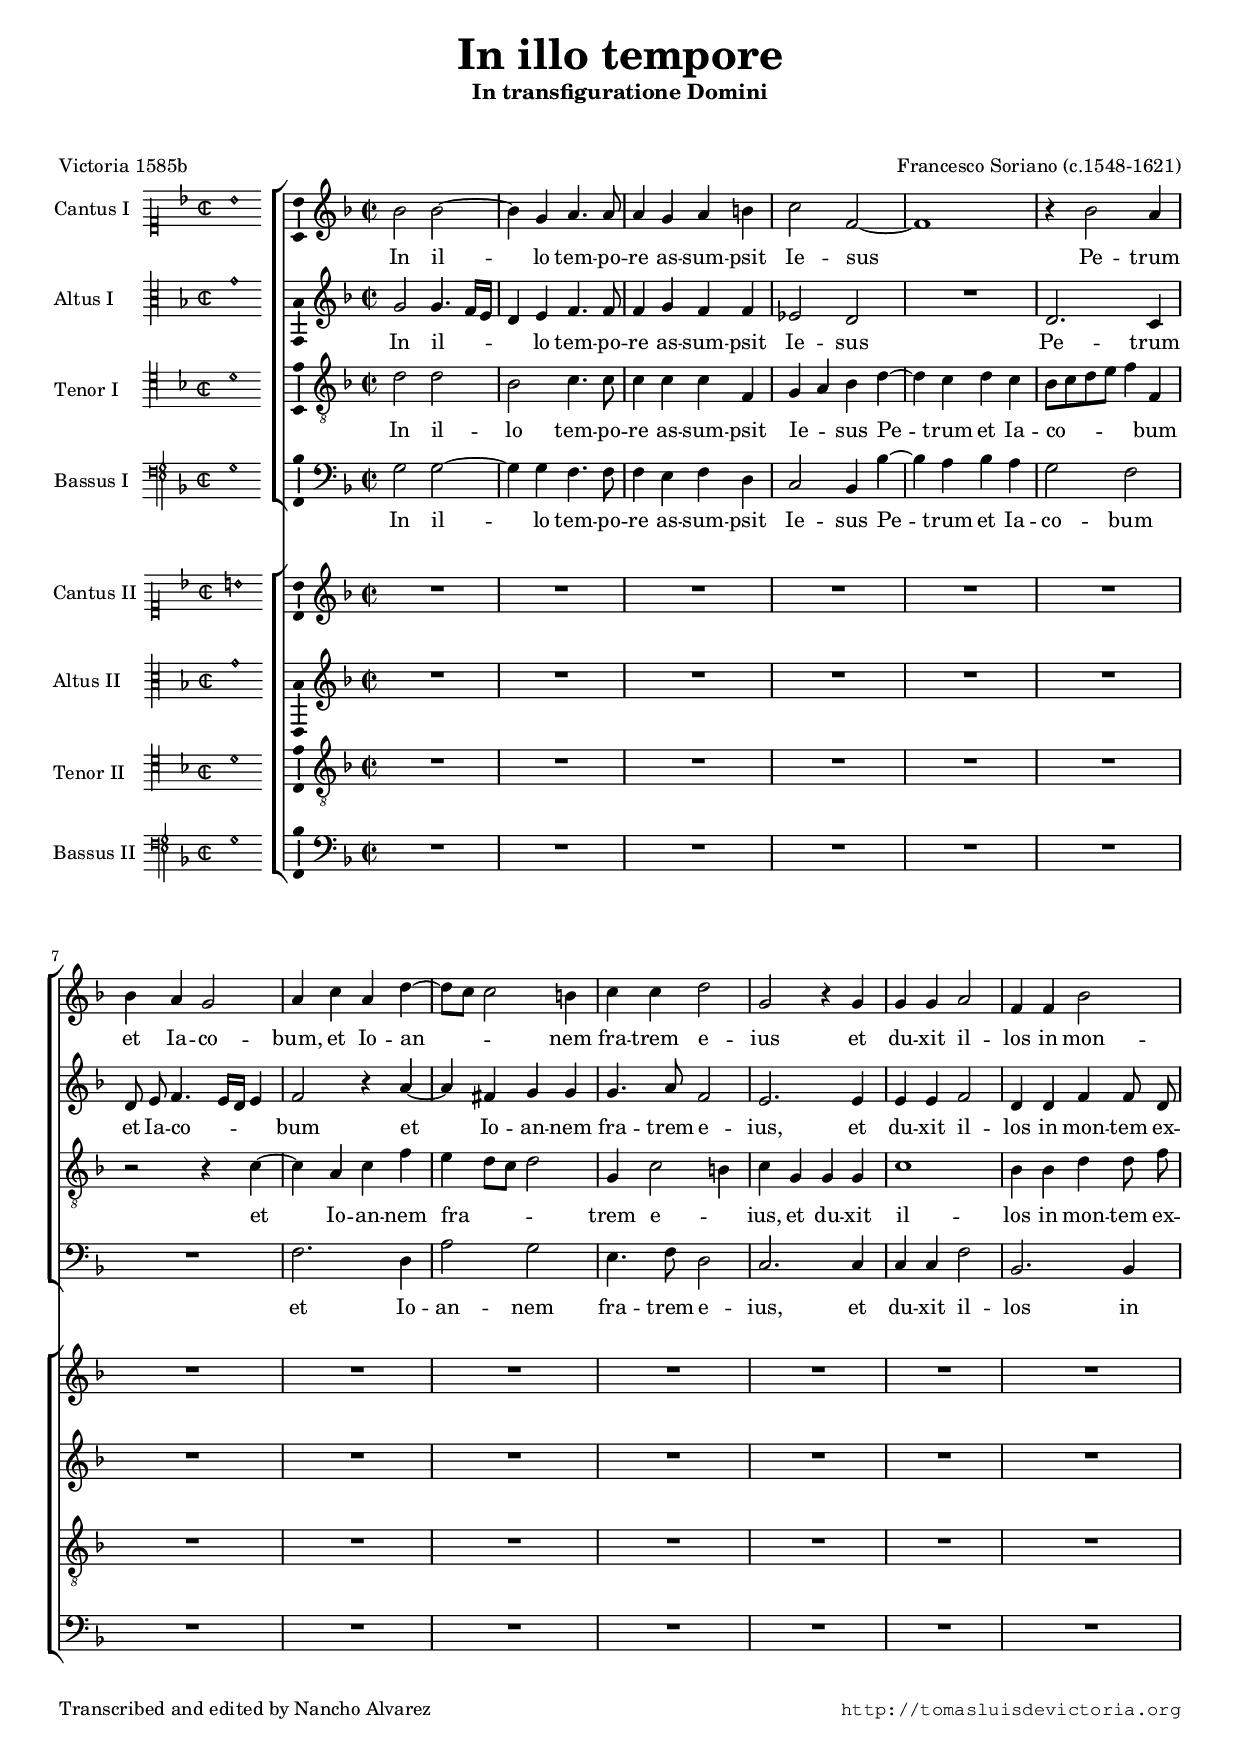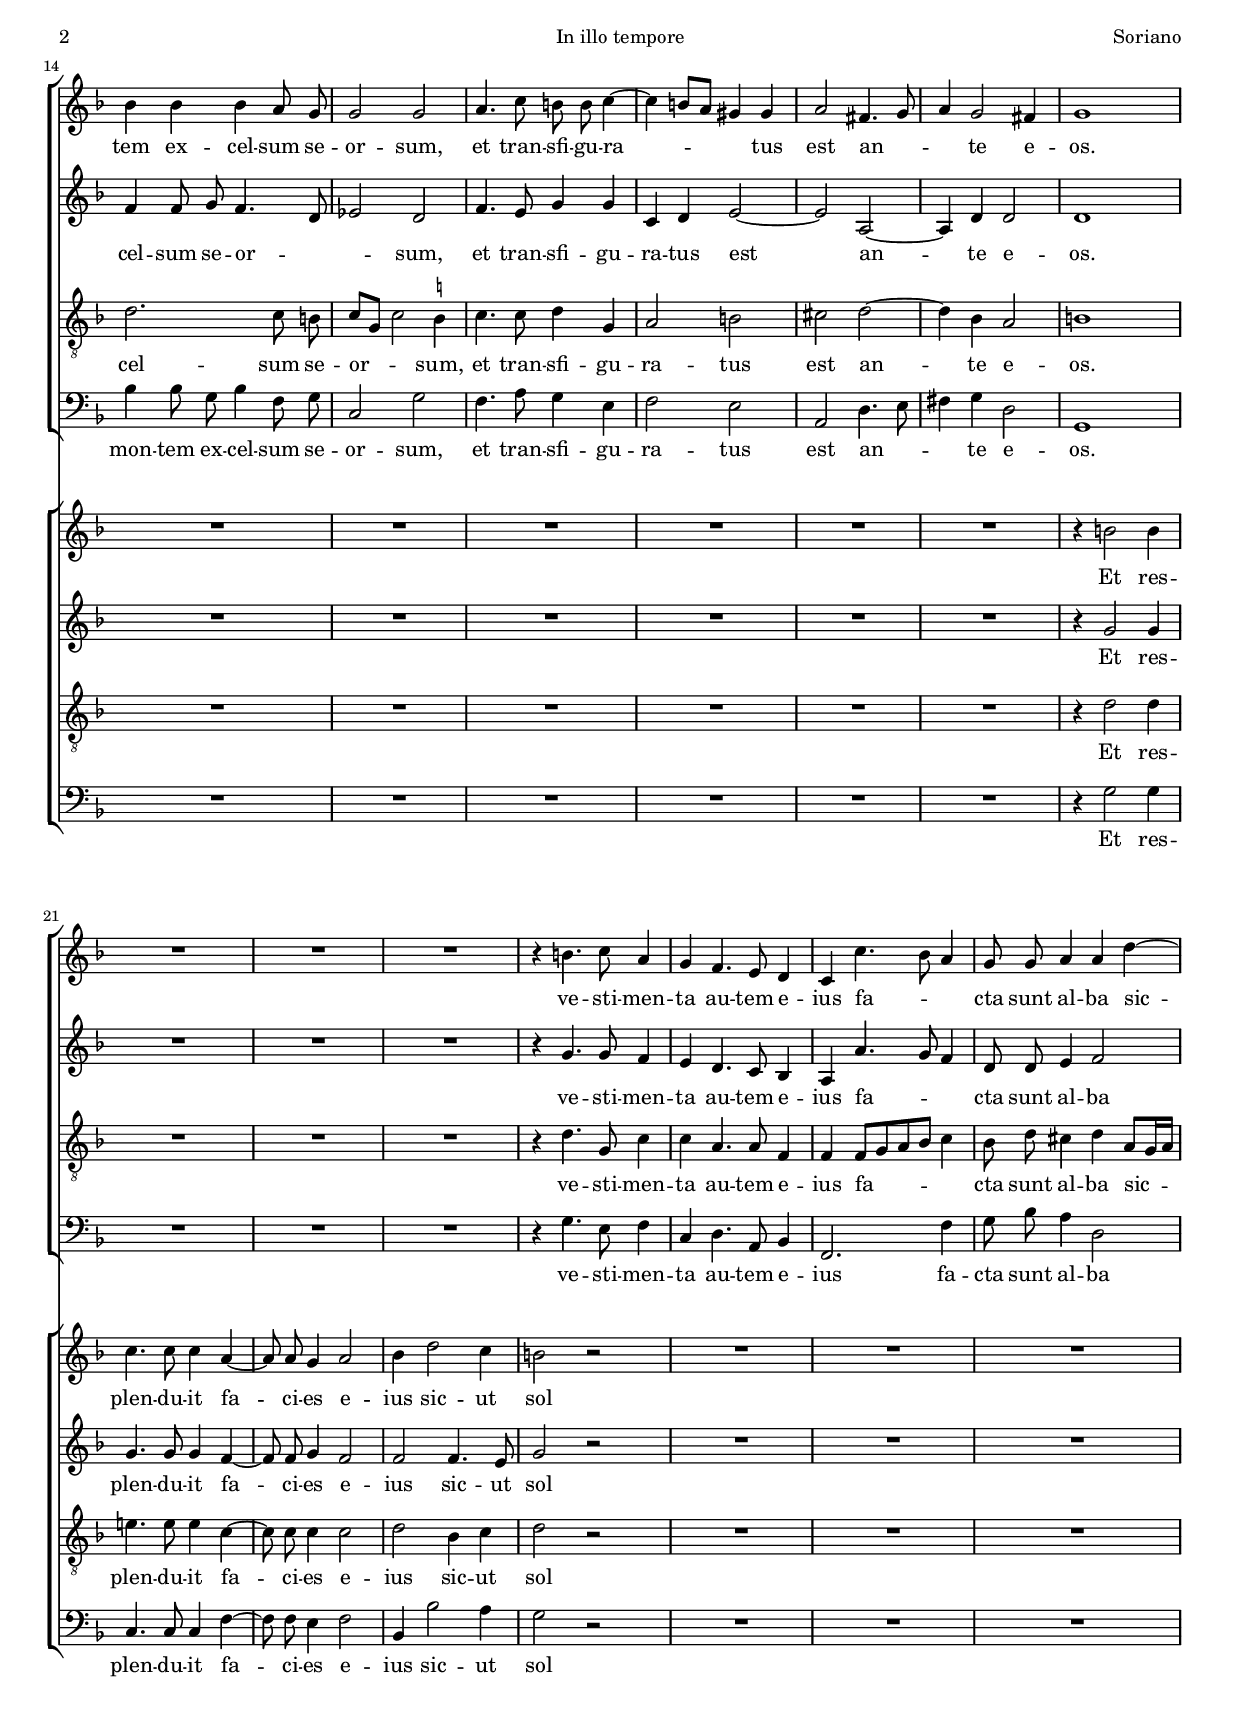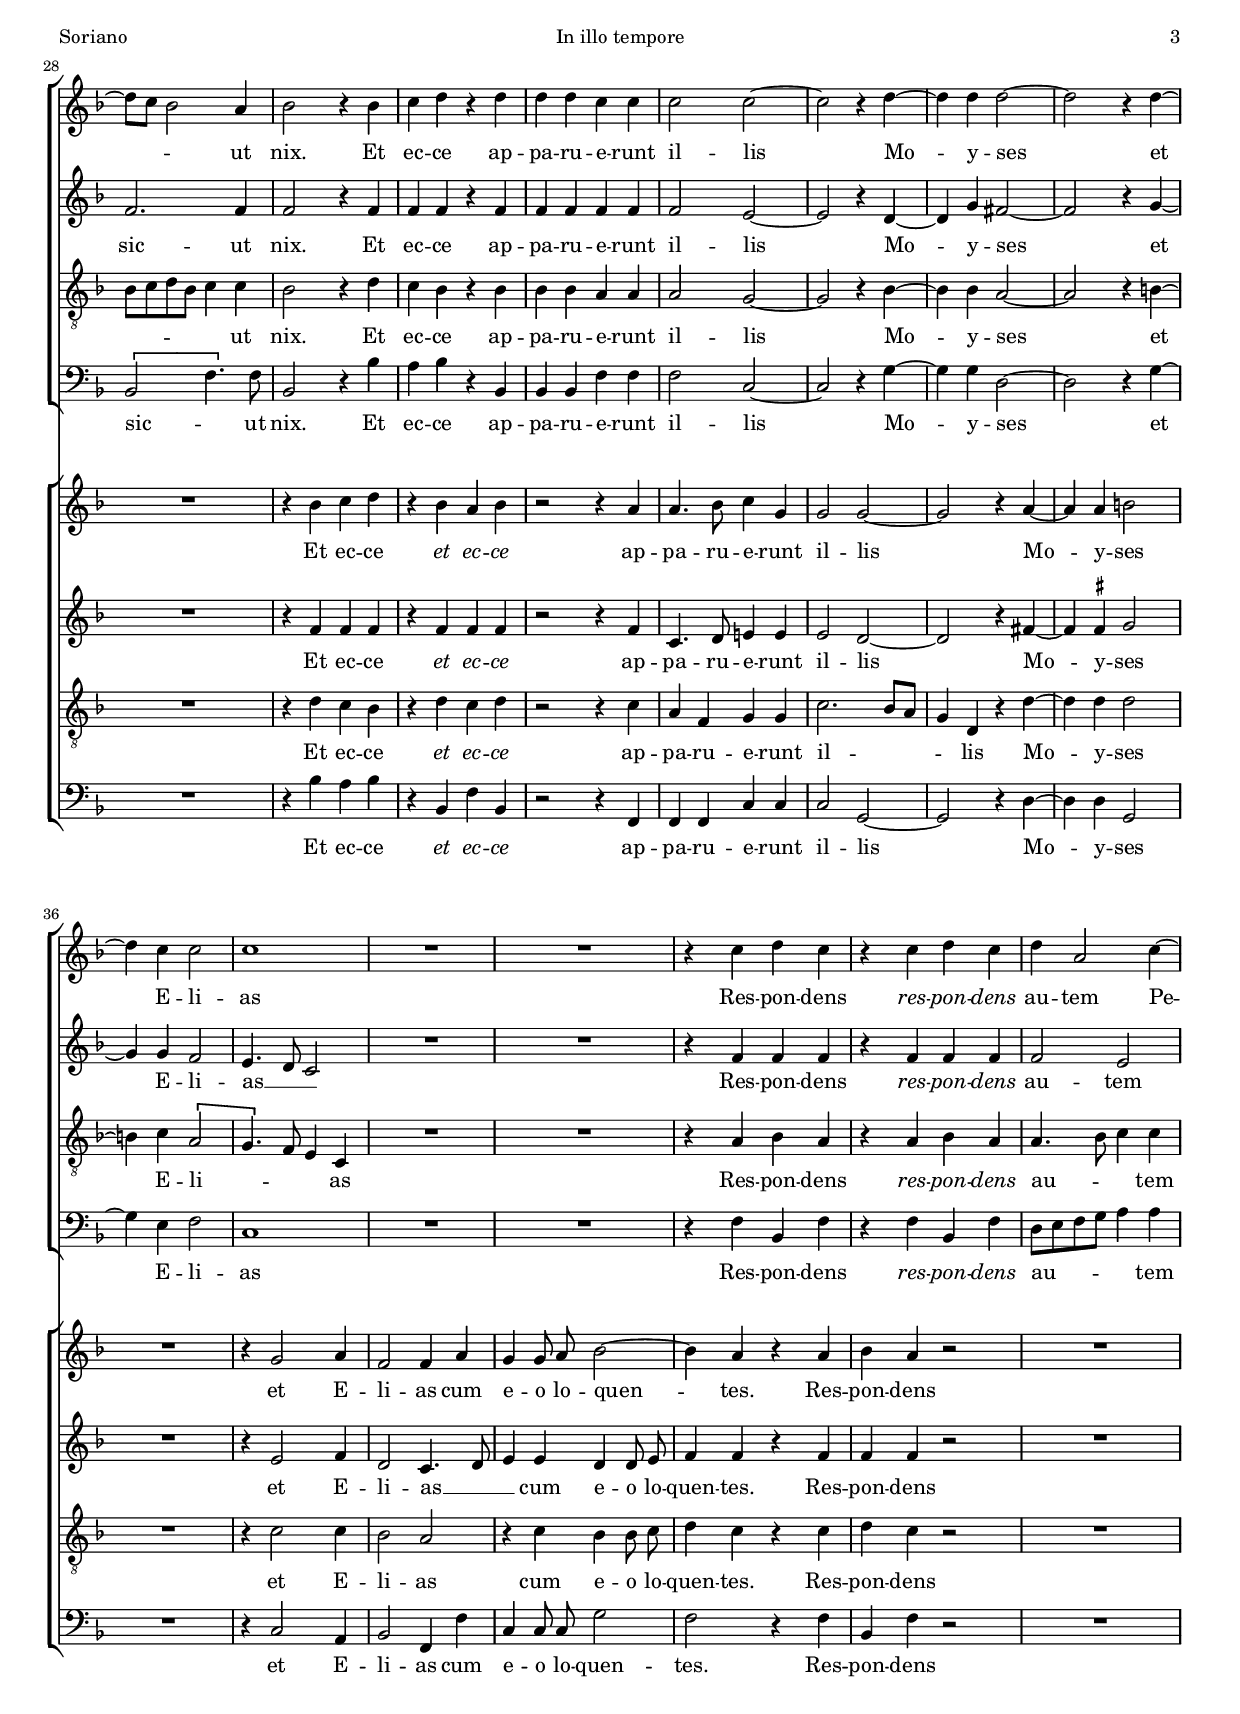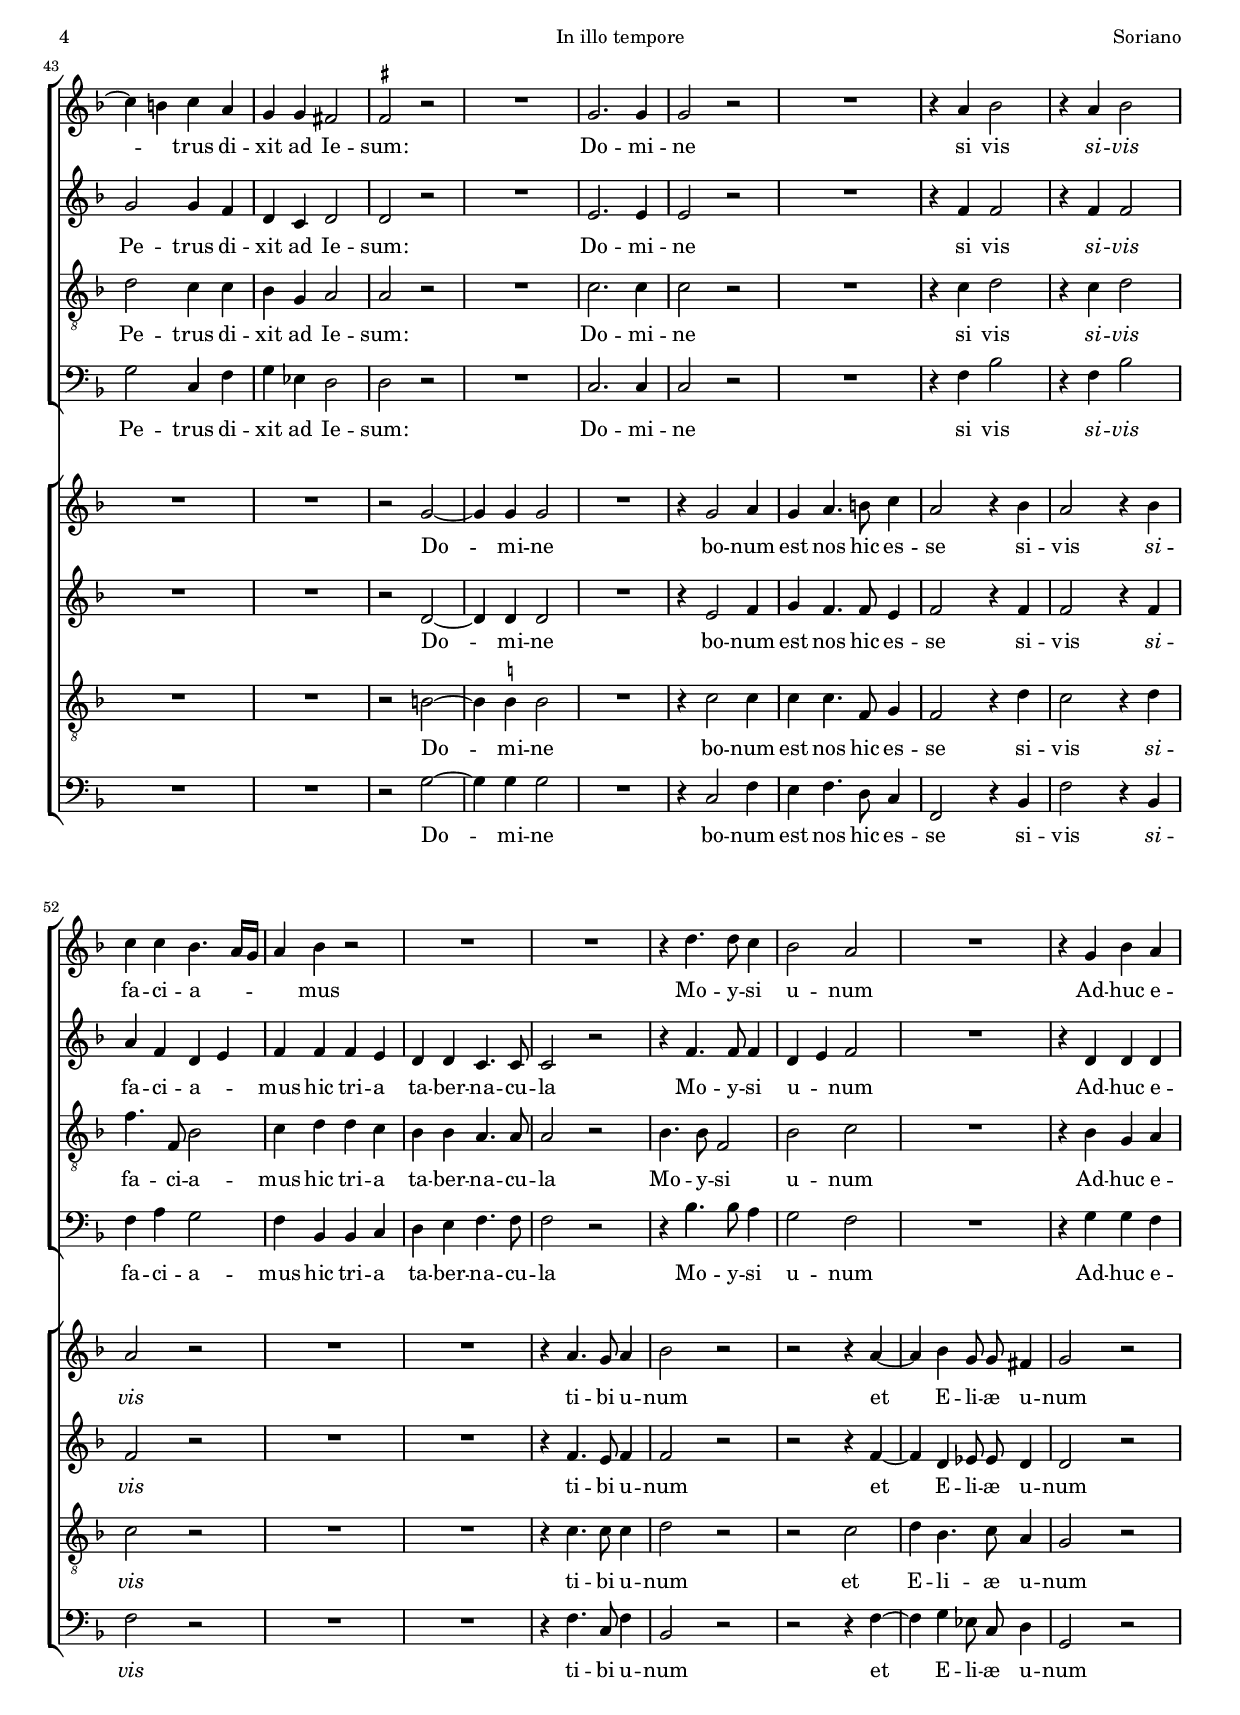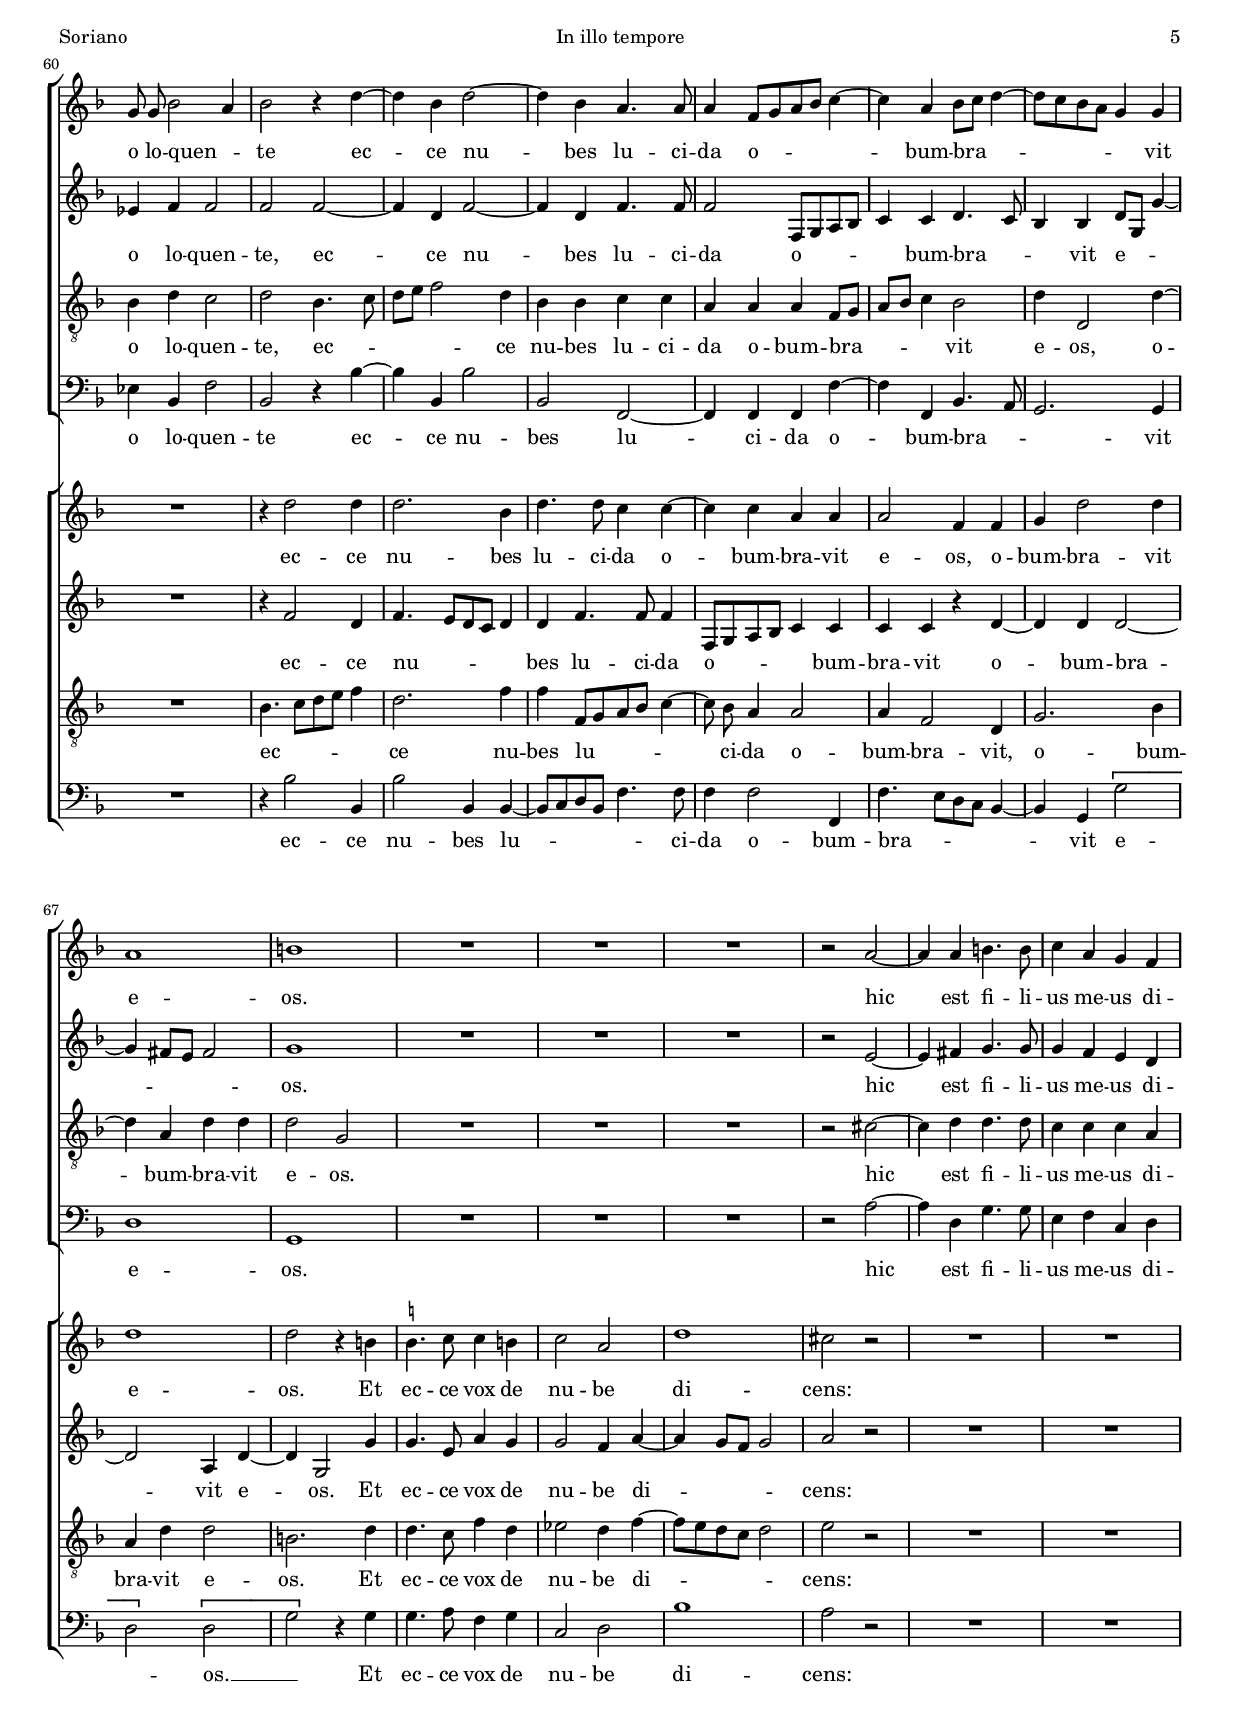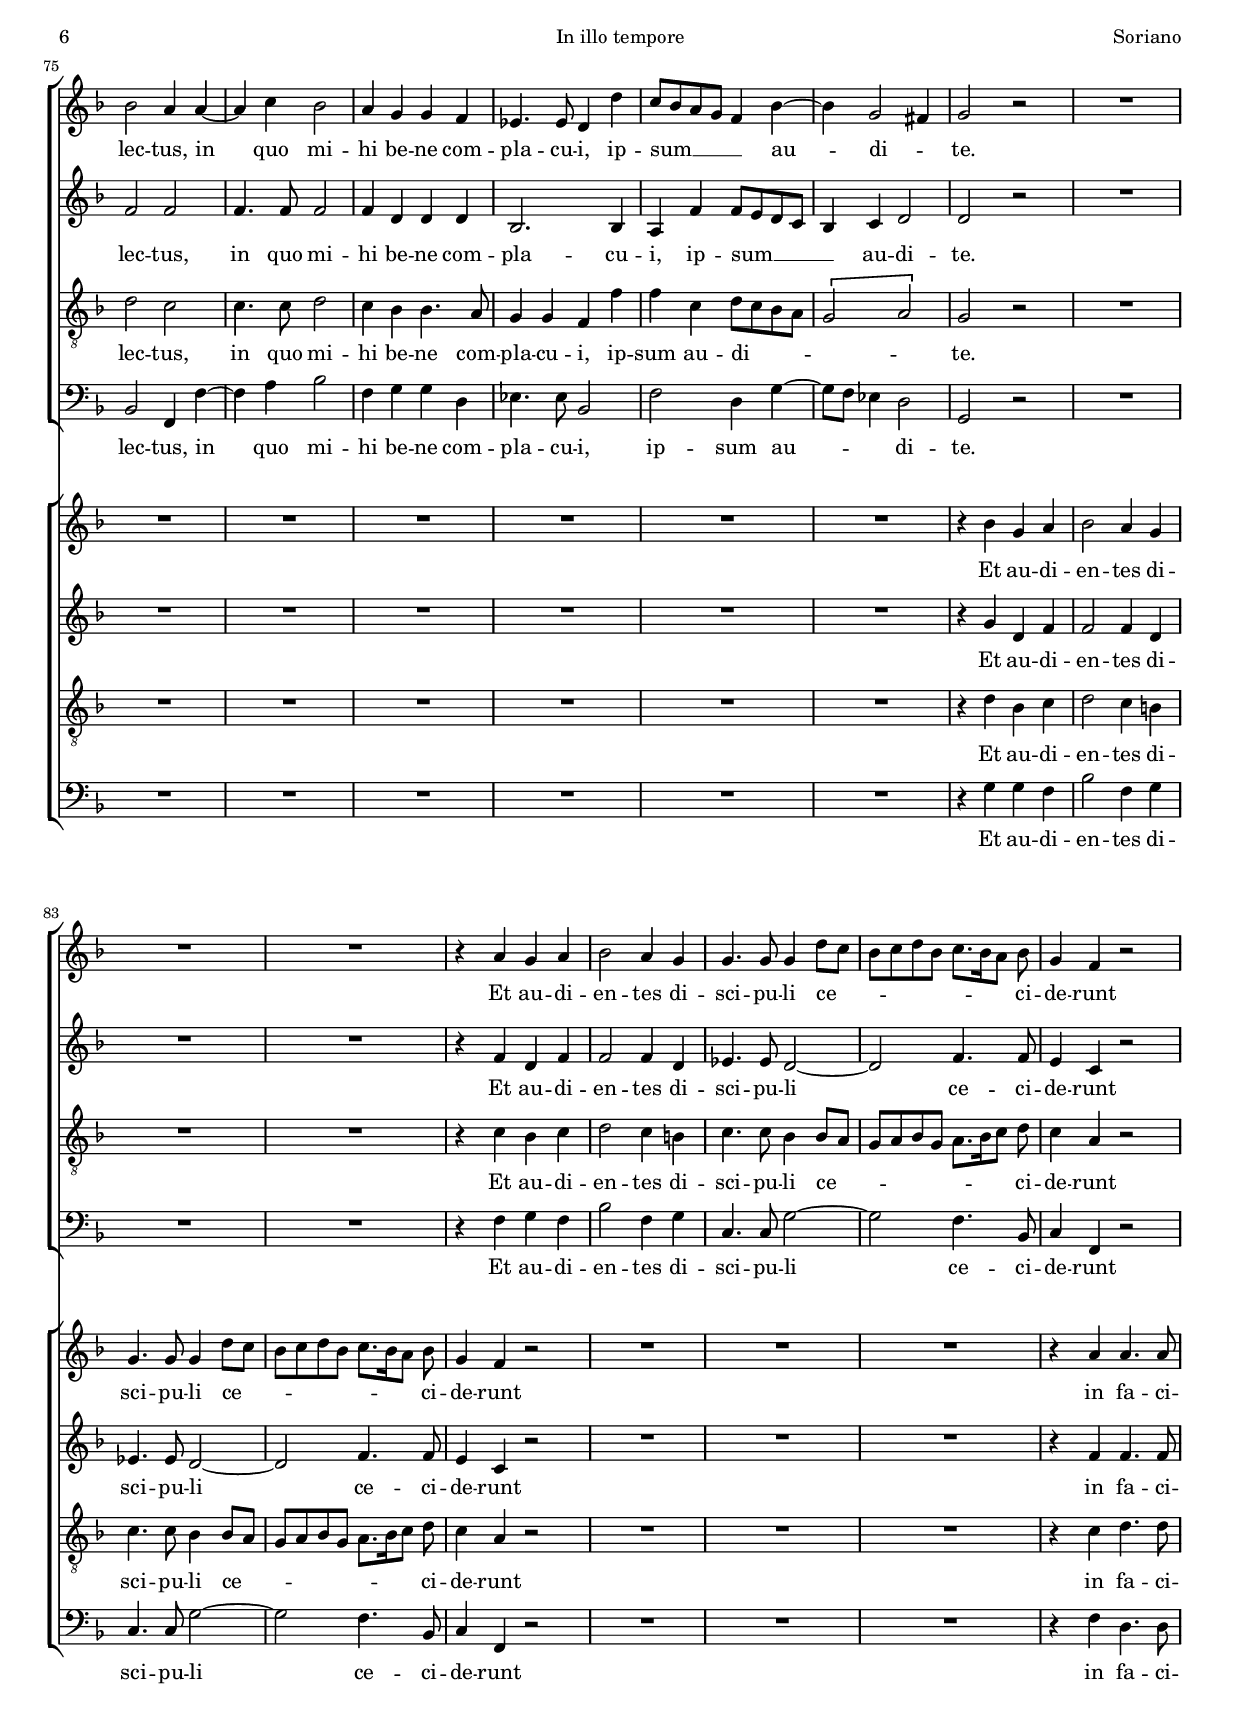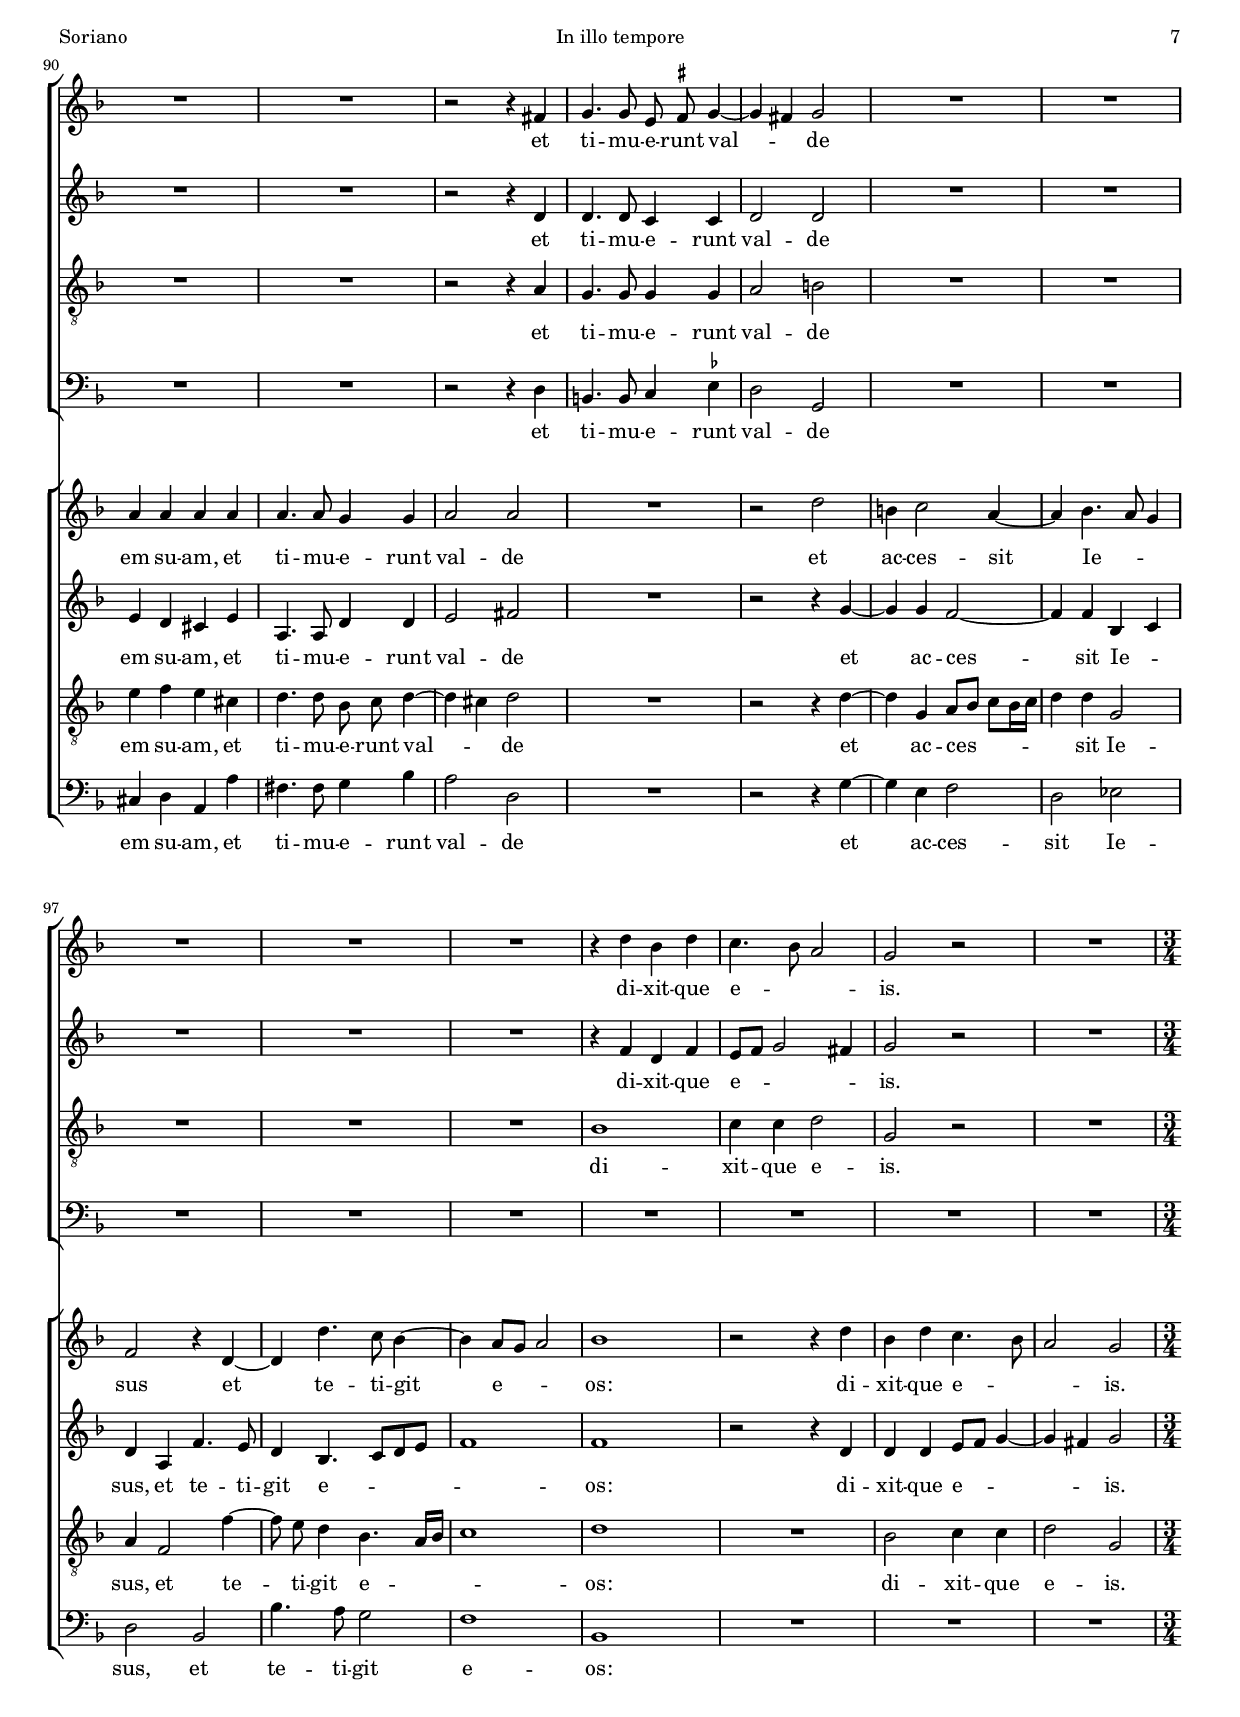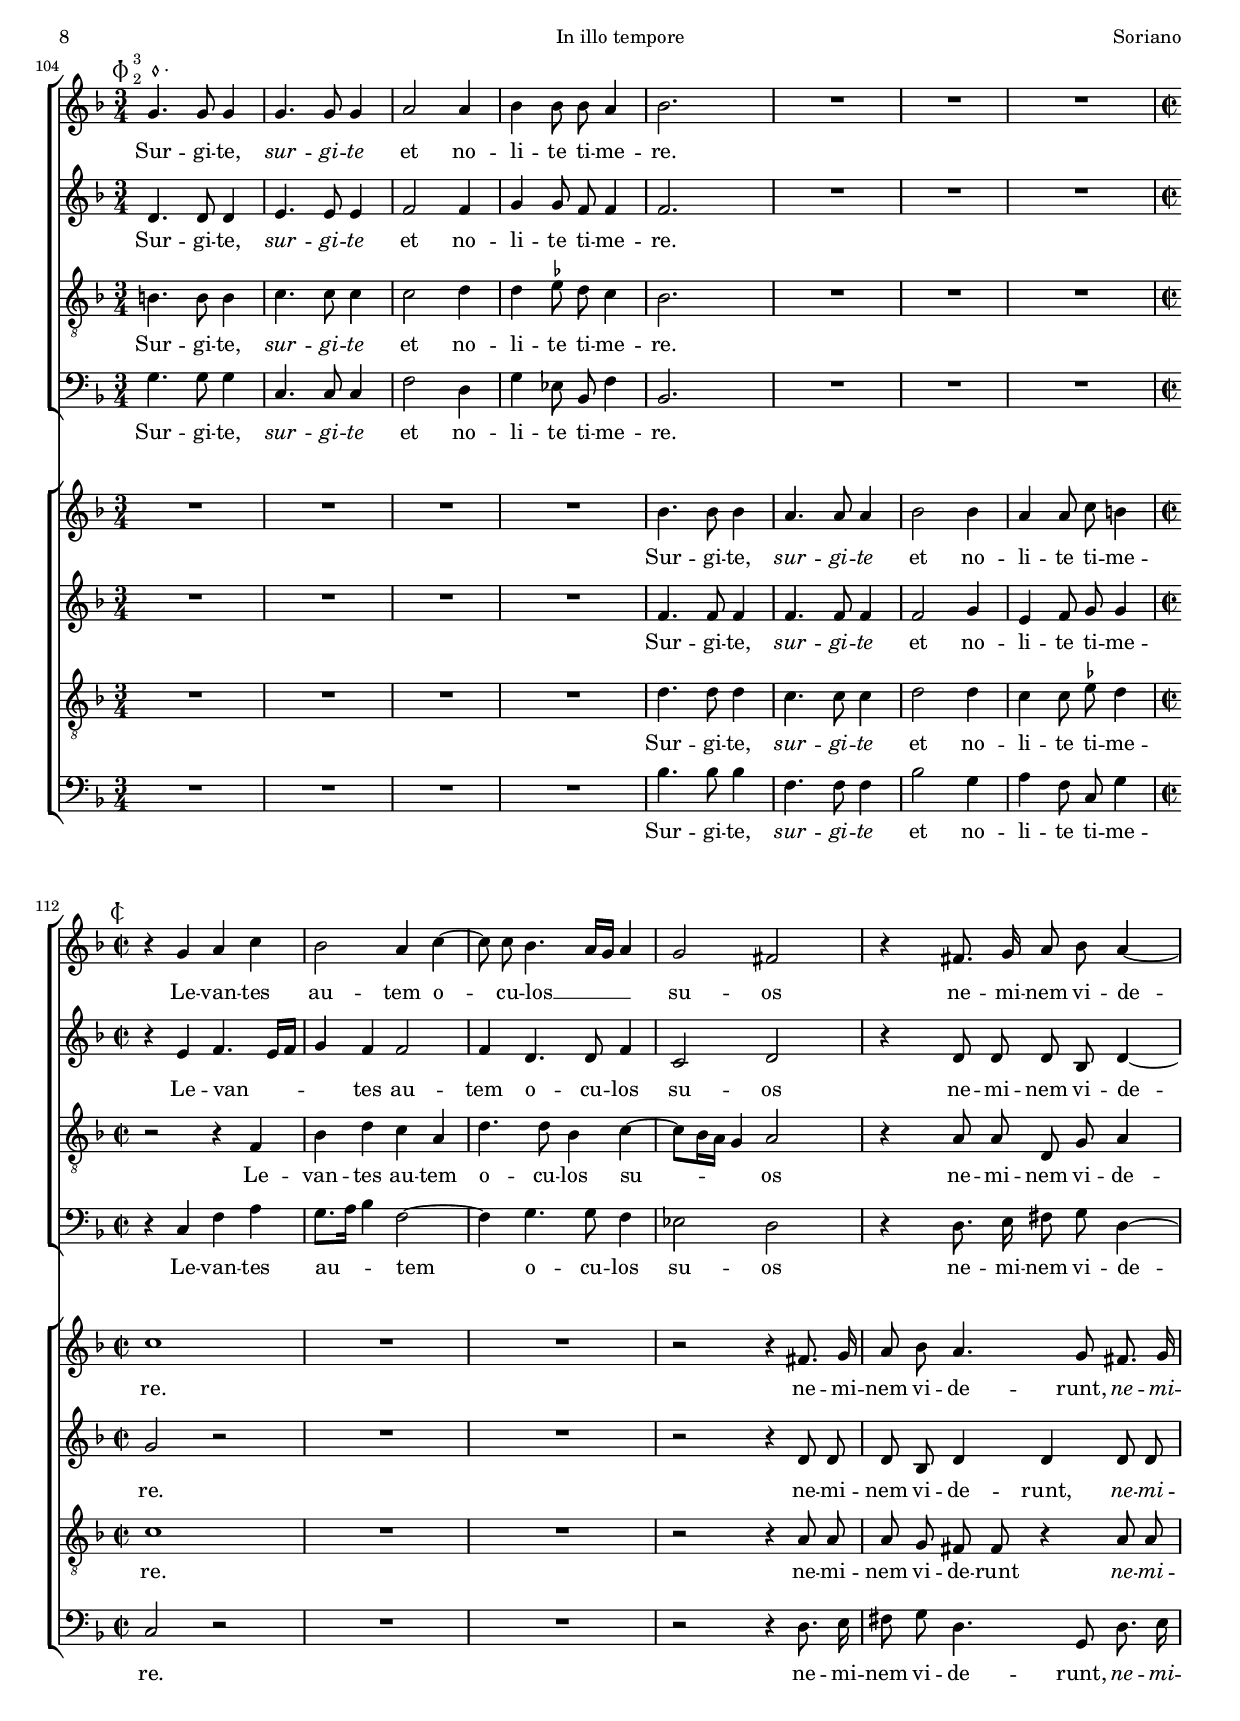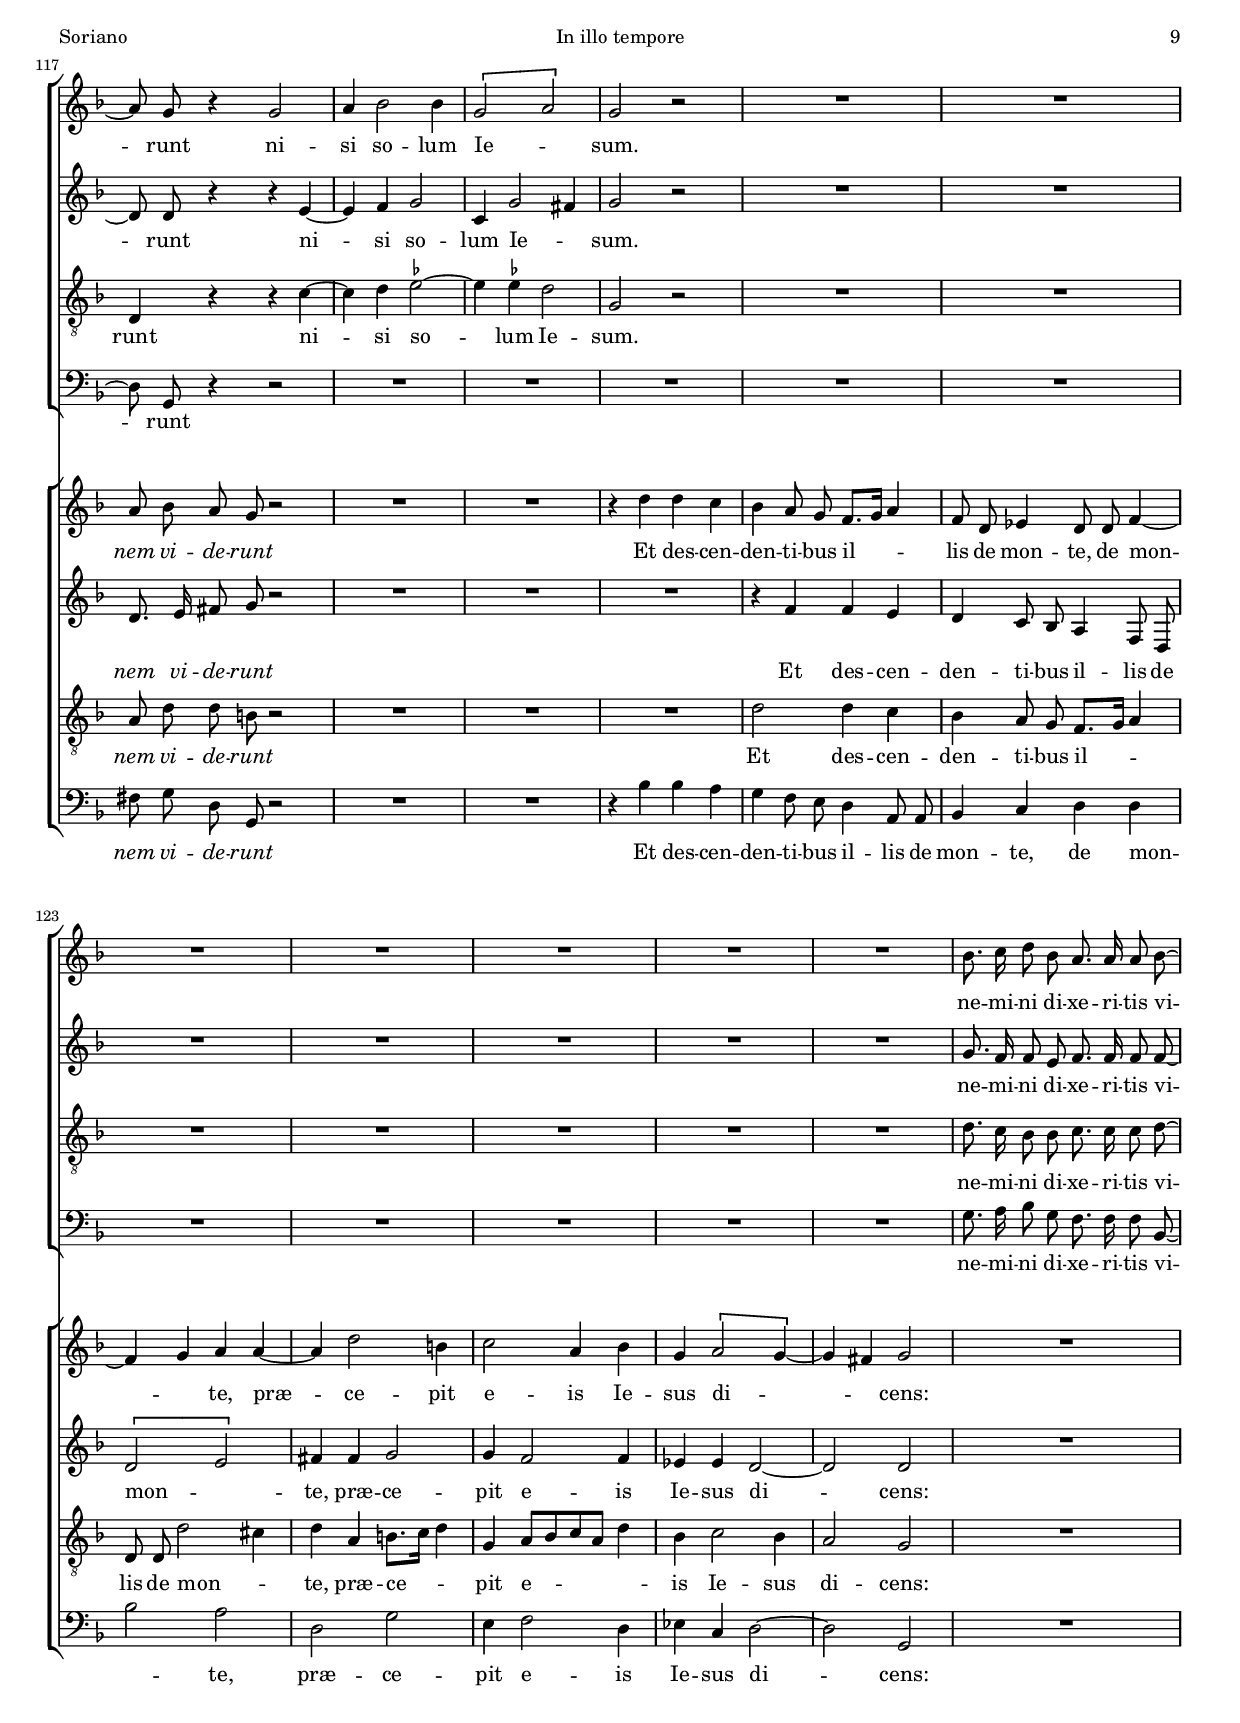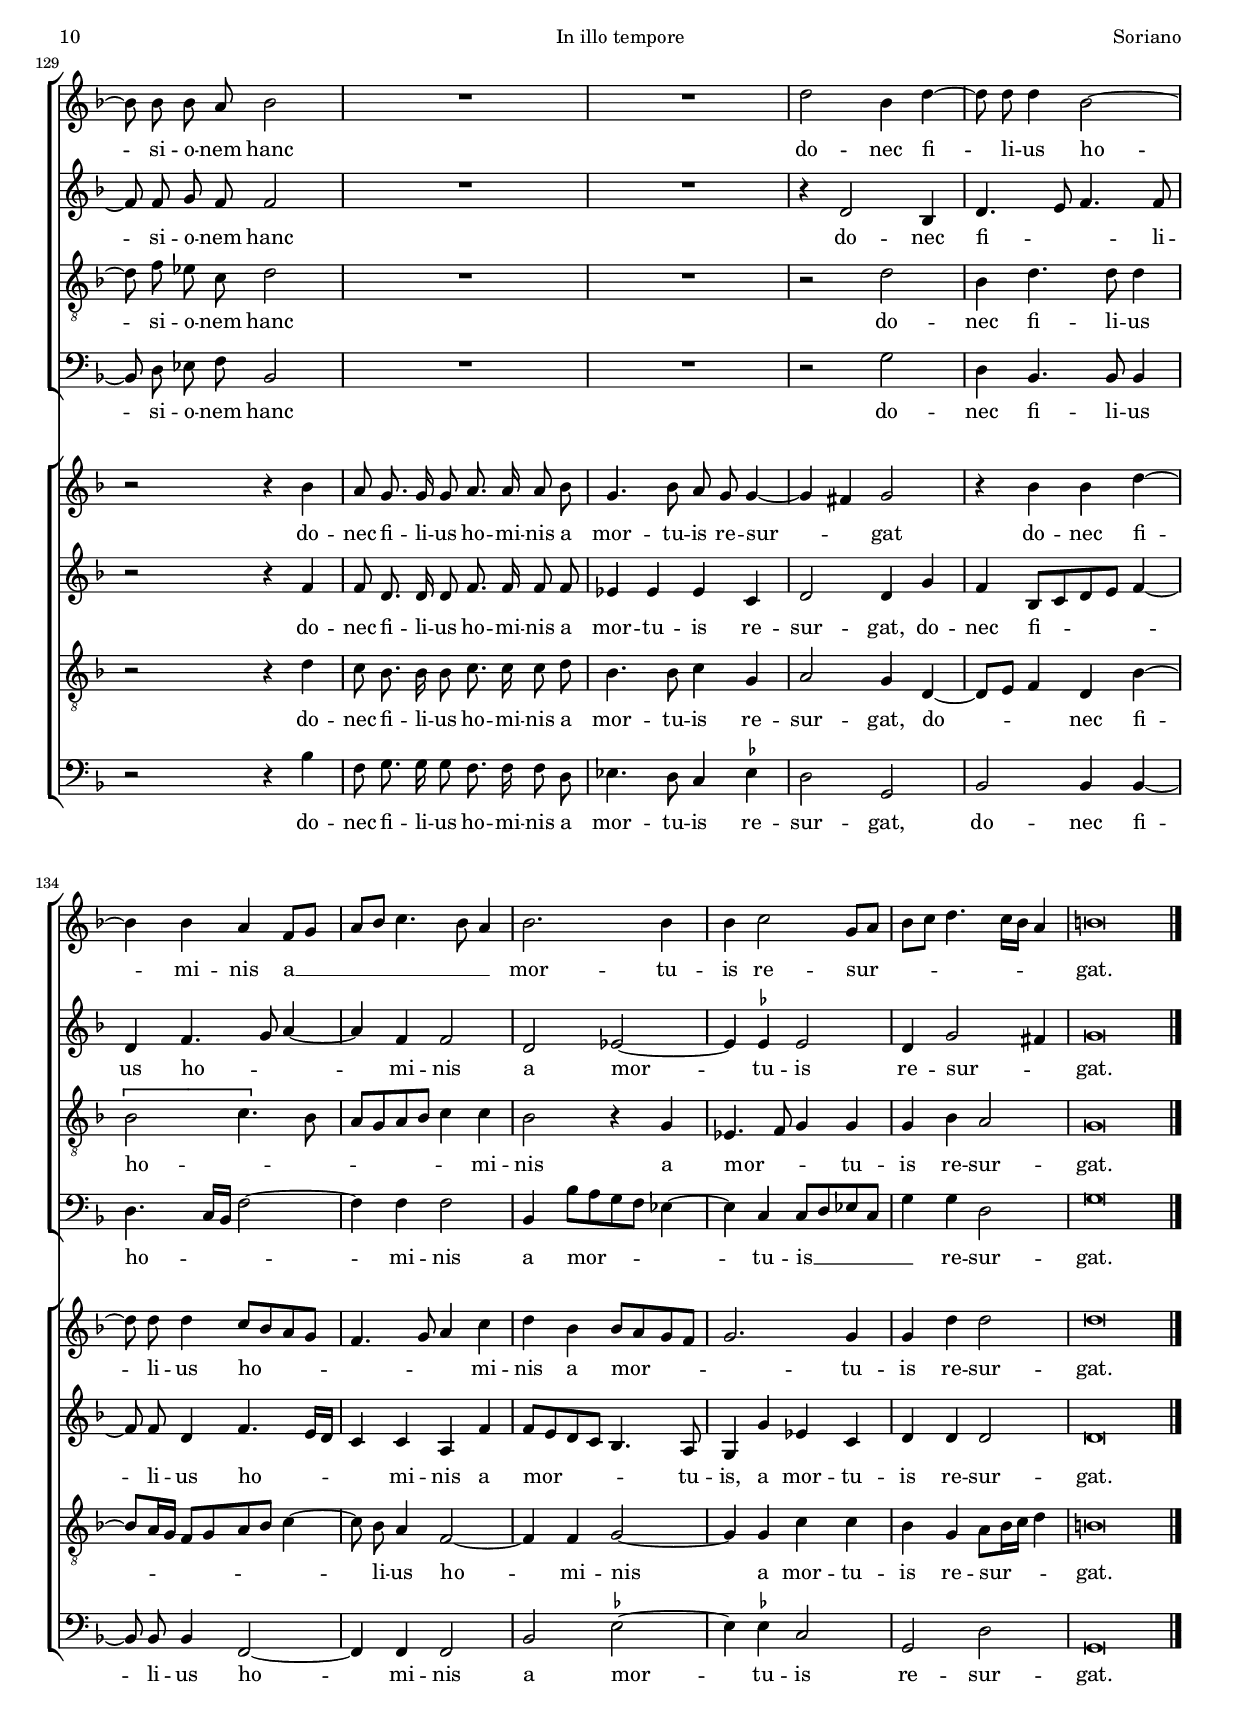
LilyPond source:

\version "2.18.0"

#(set-default-paper-size "a4")
#(set-global-staff-size 16.5)
#(ly:set-option 'point-and-click #f)
%mobile -s9.2 -i2.0

italicas=\override LyricText.font-shape = #'italic
rectas=\override LyricText.font-shape = #'upright
ss=\once \set suggestAccidentals = ##t
incipitwidth = 20
mtempo={\tempo 4 = 100}
mtempob={\tempo 4 = 50}
mtempoc={\tempo 4 = 150}

htitle="In illo tempore"
hcomposer="Soriano"

\header {
	title=\markup{\fontsize #3 "In illo tempore"}
	subtitle="In transfiguratione Domini"
        subsubtitle=\markup{\null \vspace #1.5 }
	composer="Francesco Soriano (c.1548-1621)"
        pdfauthor=\composer
	%opus="(-)"
	poet=\markup{"Victoria 1585b"}
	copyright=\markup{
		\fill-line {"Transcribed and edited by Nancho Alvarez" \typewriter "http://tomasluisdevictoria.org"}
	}
%	tagline=""
}

global={\key f \major \time 2/2 \skip 1*103
	%\override Score.TimeSignature.break-visibility = #'#(#f #t #t)
        \time 3/4 \mtempoc \break
        \skip 1*3/4*8
        \time 2/2 \mtempo \break
        \skip 1*28
        \bar "|."
}


cantus=\relative c''{
	bes2 bes ~
        bes4 g a4. a8
        a4 g a b
        c2 f, ~
        f1
        r4 bes2 a4
        bes4 a g2
        a4 c a d ~
        d8 c c2 b4
        c4 c d2
        g, r4 g
        g g a2
        f4 f bes2
        bes4 bes bes a8 \noBeam g
        g2 g
        a4. c8 b \noBeam b c4 ~
        c b8 a gis4 gis
        a2 fis4. g8
        a4 g2 fis4
        g1
        R1*3
        r4 b4. c8 a4
        g f4. e8 d4
        c c'4. bes8 a4
        g8 \noBeam g a4 a d ~
        d8 c bes2 a4
        bes2 r4 bes
        c d r4 d
        d d c c
        c2 c ~
        c r4 d ~
        d d d2 ~
        d r4 d4 ~
        d c c2
        c1
        R1*2
        r4 c d c
        r4 c d c
        d a2 c4 ~
        c b c a
        g g fis2
        \ss fis r
        R1
        g2. g4
        g2 r
        R1
        r4 a bes2
        r4 a bes2
        c4 c bes4. a16 g
        a4 bes r2
        R1*2
        r4 d4. d8 c4
        bes2 a
        R1
        r4 g bes a
        g8 \noBeam g bes2 a4
        bes2 r4 d ~
        d bes d2 ~
        d4 bes a4. a8
        a4 f8[ g a bes] c4 ~
        c4 a bes8 c d4 ~
        d8 c bes a g4 g
        a1
        b
        R1*3
        r2 a ~
        a4 a b4. b8
        c4 a g f
        bes2 a4 a ~
        a c bes2
        a4 g g f
        ees4. ees8 d4 d'
        c8 bes a g f4 bes ~
        bes g2 fis4
        g2 r
        R1*3
        r4 a g a
        bes2 a4 g
        g4. g8 g4 d'8 c
        bes c d bes c8.[ bes16 a8] bes
        g4 f r2
        R1*2
        r2 r4 fis
        g4. g8 \noBeam e \noBeam \ss fis g4 ~
        g4 fis g2
        R1*5
        r4 d'4 bes d
        c4. bes8 a2
        g2 r
        R1
        \once \override TextScript.X-offset = #-4
        s4*0^\markup{\musicglyph #"timesig.mensural34" \raise #0.9 \fontsize #-2
 \column{"3" "2"} \hspace #.6 \line{\fontsize #3 \musicglyph #"noteheads.s0mensural" "."} }
        g4. g8 g4
        g4. g8 g4
        a2 a4
        bes4 bes8 \noBeam bes a4
        bes2. 
        R1*3/4*3
        \once \override TextScript.X-offset = #-4
        s4*0^\markup{\musicglyph #"timesig.mensural22"}
        r4 g a c
        bes2 a4 c ~
        c8 \noBeam c bes4. a16 g a4
        g2 fis
        r4 fis8. \noBeam g16 a8 \noBeam bes a4 ~
        a8 \noBeam g r4 g2
        a4 bes2 bes4
        \[g2 a\]
        g2 r
        R1*7
        \set Score.autoBeaming = ##f
        bes8. c16 d8 bes a8. a16 a8 bes ~
        bes bes bes a bes2
        \set Score.autoBeaming = ##t
        R1*2
        d2 bes4 d4 ~
        d8 \noBeam d d4 bes2 ~
        bes4 bes a f8 g
        a bes c4. bes8 a4
        bes2. bes4 
        bes4 c2 g8 a
        bes c d4. c16 bes a4
        b\breve*1/2
}

altus=\relative c''{
	g2 g4. f16 e
        d4 e f4. f8
        f4 g f f
        ees2 d
        R1
        d2. c4
        d8 \noBeam e f4. e16 d e4
        f2 r4 a ~
        a fis4 g g
        g4. a8 f2
        e2. e4
        e e f2
        d4 d f f8 \noBeam d
        f4 f8 \noBeam g f4. d8
        ees2 d
        f4. e8 g4 g
        c, d e2 ~
        e a, ~
        a4 d d2
        d1
        R1*3
        r4 g4. g8 f4
        e d4. c8 bes4
        a a'4. g8 f4 
        d8 \noBeam d e4 f2
        f2. f4
        f2 r4 f
        f f r4 f
        f f f f
        f2 e ~
        e r4 d ~
        d g fis2 ~
        fis r4 g4 ~
        g g4 f2
        e4. d8 c2
        R1*2
        r4 f f f
        r4 f f f
        f2 e
        g g4 f
        d c d2
        d r2
        R1
        e2. e4
        e2 r
        R1
        r4 f f2
        r4 f f2
        a4 f d e
        f f f e
        d4 d c4. c8
        c2 r
        r4 f4. f8 f4
        d e f2
        R1
        r4 d d d
        ees f f2
        f f ~
        f4 d f2 ~
        f4 d f4. f8
        f2 f,8 g a bes
        c4 c d4. c8
        bes4 bes d8 g, g'4 ~
        g4 fis8 e fis2
        g1
        R1*3
        r2 e2 ~
        e4 fis g4. g8
        g4 f e d
        f2 f
        f4. f8 f2
        f4 d d d
        bes2. bes4
        a4 f' f8 e d c
        bes4 c d2
        d2 r
        R1*3
        r4 f d f
        f2 f4 d
        ees4. ees8 d2 ~
        d f4. f8
        e4 c r2
        R1*2
        r2 r4 d
        d4. d8 c4 c
        d2 d
        R1*5
        r4 f d f
        e8 f g2 fis4
        g2 r
        R1
        d4. d8 d4
        e4. e8 e4
        f2 f4
        g4 g8 \noBeam f f4
        f2.
        R1*3/4*3
        r4 e f4. e16 f
        g4 f f2
        f4 d4. d8 f4
        c2 d
        r4 d8 \noBeam d \noBeam d \noBeam bes d4 ~
        d8 \noBeam d r4 r4 e ~
        e f4 g2
        c,4 g'2 fis4
        g2 r
        R1*7
        g8. f16 f8 e f8. f16 f8 f ~
        f f g f f2
        R1*2
        r4 d2 bes4
        d4. e8 f4. f8
        d4 f4. g8 a4 ~
        a f f2
        d ees ~
        ees4 \ss ees ees2
        d4 g2 fis4
        g\breve*1/2
}

tenor=\relative c'{
	d2 d
        bes c4. c8
        c4 c c f,
        g a bes d ~
        d c d c
        bes8 c d e f4 f,
        r2 r4 c' ~
        c a c f
        e d8 c d2
        g,4 c2 b4
        c g g g
        c1
        bes4 bes d d8 \noBeam f
        d2. c8 \noBeam b
        c8 g c2 \ss b4
        c4. c8 d4 g,
        a2 b
        cis d ~
        d4 bes a2
        b1
        R1*3
        r4 d4. g,8 c4
        c a4. a8 f4
        f f8[ g a bes] c4
        bes8 \noBeam d cis4 d a8 g16 a
        bes8 c d bes c4 c
        bes2 r4 d
        c bes r4 bes
        bes bes a a
        a2 g ~
        g r4 bes ~
        bes bes a2 ~
        a r4 b ~
        b c \[a2
        g4.\] f8 e4 c
        R1*2
        r4 a' bes a
        r4 a bes a
        a4. bes8 c4 c
        d2 c4 c
        bes4 g a2
        a r
        R1
        c2. c4
        c2 r
        R1
        r4 c d2
        r4 c d2
        f4. f,8 bes2
        c4 d d c
        bes4 bes a4. a8
        a2 r2
        bes4. bes8 f2
        bes2 c
        R1
        r4 bes g a
        bes d c2
        d2 bes4. c8
        d e f2 d4
        bes4 bes c c
        a a a f8 g
        a bes c4 bes2
        d4 d,2 d'4 ~
        d a d d
        d2 g,
        R1*3
        r2 cis ~
        cis4 d d4. d8
        c4 c c a
        d2 c
        c4. c8 d2
        c4 bes bes4. a8
        g4 g f f'
        f c d8 c bes a
        \[g2 a\]
        g2 r
        R1*3
        r4 c bes c
        d2 c4 b
        c4. c8 bes4 bes8 a
        g8 a bes g a8.[ bes16 c8] d
        c4 a r2
        R1*2
        r2 r4 a
        g4. g8 g4 g
        a2 b
        R1*5
        bes1
        c4 c d2
        g, r
        R1
        b4. b8 b4
        c4. c8 c4
        c2 d4
        d4 \ss ees8 \noBeam d c4
        bes2.
        R1*3/4*3
        r2 r4 f
        bes d c a
        d4. d8 bes4 c ~
        c8 bes16 a g4 a2
        r4 a8 \noBeam a \noBeam d, \noBeam g a4
        d, r r c' ~
        c d \ss ees2 ~
        ees4 \ss ees d2
        g, r
        R1*7
        d'8. c16 bes8 bes c8. c16 c8 d ~
        d f ees c d2
        R1*2
        r2 d
        bes4 d4. d8 d4
        \[bes2 c4.\] bes8
        a8 g a bes c4 c
        bes2 r4 g
        ees4. f8 g4 g
        g bes a2
        g\breve*1/2
        
}

bassus=\relative c'{
	g2 g ~
        g4 g f4. f8
        f4 e f d
        c2 bes4 bes'4 ~
        bes a bes a
        g2 f
        R1
        f2. d4
        a'2 g
        e4. f8 d2
        c2. c4
        c c f2
        bes,2. bes4
        bes'4 bes8 \noBeam g bes4 f8 \noBeam g
        c,2 g'
        f4. a8  g4 e
        f2 e
        a, d4. e8
        fis4 g d2
        g,1
        R1*3
        r4 g'4. e8 f4
        c4 d4. a8 bes4
        f2. f'4
        g8 \noBeam bes a4 d,2
        \[bes2 f'4.\] f8
        bes,2 r4 bes'
        a bes r4 bes,
        bes bes f' f
        f2 c ~
        c r4 g' ~
        g g4 d2 ~
        d r4 g ~
        g e f2
        c1
        R1*2
        r4 f bes, f'
        r4 f bes, f'
        d8 e f g a4 a
        g2 c,4 f
        g ees d2
        d r
        R1
        c2. c4
        c2 r
        R1
        r4 f bes2
        r4 f bes2
        f4 a g2
        f4 bes, bes c
        d4 e f4. f8
        f2 r
        r4 bes4. bes8 a4
        g2 f
        R1
        r4 g g f
        ees bes f'2
        bes, r4 bes' ~
        bes bes, bes'2
        bes,2 f2 ~
        f4 f f f' ~
        f f, bes4. a8
        g2. g4
        d'1
        g,
        R1*3
        r2 a' ~
        a4 d,4 g4. g8
        e4 f c d
        bes2 f4 f' ~
        f4 a bes2
        f4 g g d
        ees4. ees8 bes2
        f'2 d4 g4 ~
        g8 f ees4 d2
        g,2 r
        R1*3 
        r4 f' g f
        bes2 f4 g
        c,4. c8 g'2 ~
        g f4. bes,8
        c4 f, r2
        R1*2
        r2 r4 d'
        b4. b8 c4 \ss ees
        d2 g,
        R1*9
        g'4. g8 g4
        c,4. c8 c4
        f2 d4
        g4 ees8 \noBeam bes f'4
        bes,2.
        R1*3/4*3
        r4 c f a
        g8. a16 bes4 f2 ~
        f4 g4. g8 f4
        ees2 d2
        r4 d8. \noBeam e16 fis8 \noBeam g d4 ~
        d8 \noBeam g, r4 r2
        R1*10
        g'8. a16 bes8 g f8. f16 f8 bes,~
        bes d ees f bes,2
        R1*2
        r2 g'2
        d4 bes4. bes8 bes4
        d4. c16 bes f'2 ~
        f4 f f2
        bes,4 bes'8[ a g f] ees4 ~
        ees c c8 d ees c
        g'4 g d2
        g\breve*1/2
}

% Mateo 17
textocantus=\lyricmode{
In il -- lo tem -- po -- re
as -- sum -- psit Ie -- sus % Assumpsit
Pe -- trum et Ia -- co -- bum, % :
et Io -- an -- _ _ nem fra -- trem e -- ius % :
et du -- xit il -- los in mon -- tem ex -- cel -- sum 
se -- or -- sum, % :
et tran -- sfi -- gu -- ra -- _ _ _ tus est
an -- _ _ te e -- os.

ve -- sti -- men -- ta au -- tem e -- ius
fa -- _ _ cta sunt al -- ba sic -- _ _ ut nix.
Et ec -- ce ap -- pa -- ru -- e -- runt il -- lis
Mo -- y -- ses et E -- li -- as % Helias
Res -- pon -- dens
\italicas res -- pon -- dens \rectas
au -- tem Pe -- _ trus di -- xit ad Ie -- sum:
Do -- mi -- ne
si vis % Si
\italicas si -- vis \rectas
fa -- ci -- a -- _ _ _ mus

Mo -- y -- si u -- num
Ad -- huc e -- o lo -- quen -- _ te
ec -- ce nu -- bes lu -- ci -- da
o -- _ _ _ _ bum -- bra -- _ _ _ _ _ _ vit e -- os.
hic est fi -- li -- us me -- us di -- lec -- tus, % Hic
in quo mi -- hi be -- ne com -- pla -- cu -- i,
ip -- sum __ _ _ _ _ au -- di -- _ 

te.
Et au -- di -- en -- tes
di -- sci -- pu -- li
ce -- _ _ _ _ _ _ _ _ ci -- de -- runt
et ti -- mu -- e -- runt val -- _ de
di -- xit -- que e -- _ _ is.
Sur -- gi -- te,
\italicas sur -- gi -- te \rectas
et no -- li -- te ti -- me -- re.
Le -- van -- tes au -- tem
o -- cu -- los __ _ _ _ su -- 

os
ne -- mi -- nem vi -- de -- runt % :
ni -- si so -- lum Ie -- _ sum. % no hay .
ne -- mi -- ni % Nemini
di -- xe -- ri -- tis vi -- si -- o -- nem hanc % :
do -- nec fi -- li -- us ho -- mi -- nis 
a __ _ _ _ _ _ _ 
mor -- tu -- is 
re -- sur -- _ _ _ _ _ _ _ gat.
}

textoaltus=\lyricmode{
In il -- _ _ _ lo tem -- po -- re
as -- sum -- psit Ie -- sus
Pe -- trum et Ia -- co -- _ _ _ bum
et Io -- an -- nem fra -- trem e -- ius,
et du -- xit il -- los in mon -- tem ex -- cel -- sum 
se -- or -- _ _ sum,
et tran -- sfi -- gu -- ra -- tus est
an -- te e -- os.

ve -- sti -- men -- ta au -- tem e -- ius
fa -- _ _ cta sunt al -- ba sic -- ut nix.
Et ec -- ce ap -- pa -- ru -- e -- runt il -- lis
Mo -- y -- ses et E -- li -- as __ _ _
Res -- pon -- dens
\italicas res -- pon -- dens \rectas
au -- tem Pe -- trus di -- xit ad Ie -- sum:
Do -- mi -- ne
si vis
\italicas si -- vis \rectas
fa -- ci -- a -- _ mus
hic tri -- a

ta -- ber -- na -- cu -- la
Mo -- y -- si u -- _ num
Ad -- huc e -- o lo -- quen -- te,
ec -- ce nu -- bes lu -- ci -- da
o -- _ _ _ _ bum -- bra -- _ _ vit e -- _ _ _ _ _ os.
hic est fi -- li -- us me -- us di -- lec -- tus, % Hic
in quo mi -- hi be -- ne com -- pla -- cu -- i,
ip -- sum __ _ _ _ _ au -- di -- 

te.
Et au -- di -- en -- tes
di -- sci -- pu -- li
ce -- ci -- de -- runt
et ti -- mu -- e -- runt val -- de
di -- xit -- que e -- _ _ _ is.
Sur -- gi -- te,
\italicas sur -- gi -- te \rectas
et no -- li -- te ti -- me -- re.
Le -- van -- _ _ _ tes au -- tem
o -- cu -- los su -- 

os
ne -- mi -- nem vi -- de -- runt % :
ni -- si so -- lum Ie -- _ sum. % no hay .
ne -- mi -- ni % Nemini
di -- xe -- ri -- tis vi -- si -- o -- nem hanc % :
do -- nec fi -- _ _ li -- us ho -- _ _ mi -- nis 
a mor -- tu -- is 
re -- sur -- _ gat.
}

textotenor=\lyricmode{
In il -- lo tem -- po -- re
as -- sum -- psit Ie -- _ sus
Pe -- trum et Ia -- co -- _ _ _ _ bum
et Io -- an -- nem fra -- _ _ _ trem e -- _ ius,
et du -- xit il -- los in mon -- tem ex -- cel -- sum 
se -- or -- _ _ sum,
et tran -- sfi -- gu -- ra -- tus est
an -- te e -- os.

ve -- sti -- men -- ta au -- tem e -- ius
fa -- _ _ _ _ cta sunt al -- ba sic -- _ _ _ _ _ _ _ ut nix.
Et ec -- ce ap -- pa -- ru -- e -- runt il -- lis
Mo -- y -- ses et E -- li -- _ _ _ as
Res -- pon -- dens
\italicas res -- pon -- dens \rectas
au -- _ _ tem Pe -- trus di -- xit ad Ie -- sum:
Do -- mi -- ne
si vis
\italicas si -- vis \rectas
fa -- ci -- a -- mus
hic tri -- a

ta -- ber -- na -- cu -- la
Mo -- y -- si u -- num
Ad -- huc e -- o lo -- quen -- te,
ec -- _ _ _ _ ce nu -- bes lu -- ci -- da
o -- bum -- bra -- _ _ _ _ vit e -- os,
o -- bum -- bra -- vit e -- os.
hic est fi -- li -- us me -- us di -- lec -- tus, % Hic
in quo mi -- hi be -- ne com -- pla -- cu -- i,
ip -- sum au -- di -- _ _ _ _ _ 

te.
Et au -- di -- en -- tes
di -- sci -- pu -- li
ce -- _ _ _ _ _ _ _ _ ci -- de -- runt
et ti -- mu -- e -- runt val -- de
di -- xit -- que e -- is.
Sur -- gi -- te,
\italicas sur -- gi -- te \rectas
et no -- li -- te ti -- me -- re.
Le -- van -- tes au -- tem
o -- cu -- los su -- _ _ _ 

os
ne -- mi -- nem vi -- de -- runt % :
ni -- si so -- lum Ie -- sum. % no hay .
ne -- mi -- ni % Nemini
di -- xe -- ri -- tis vi -- si -- o -- nem hanc % :
do -- nec fi -- li -- us ho -- _ _ _ _ _ _ _ mi -- nis 
a mor -- _ _ tu -- is 
re -- sur -- gat.

}

textobassus=\lyricmode{
In il -- lo tem -- po -- re
as -- sum -- psit Ie -- sus
Pe -- trum et Ia -- co -- bum
et Io -- an -- nem fra -- trem e -- ius,
et du -- xit il -- los in mon -- tem ex -- cel -- sum 
se -- or -- sum,
et tran -- sfi -- gu -- ra -- tus est
an -- _ _ te e -- os.

ve -- sti -- men -- ta au -- tem e -- ius
fa -- cta sunt al -- ba sic -- _ ut nix.
Et ec -- ce ap -- pa -- ru -- e -- runt il -- lis
Mo -- y -- ses et E -- li -- as
Res -- pon -- dens
\italicas res -- pon -- dens \rectas
au -- _ _ _ _ tem Pe -- trus di -- xit ad Ie -- sum:
Do -- mi -- ne
si vis
\italicas si -- vis \rectas
fa -- ci -- a -- mus
hic tri -- a 

ta -- ber -- na -- cu -- la
Mo -- y -- si u -- num
Ad -- huc e -- o lo -- quen -- te
ec -- ce nu -- bes lu -- ci -- da
o -- bum -- bra -- _ _ vit e -- os.
hic est fi -- li -- us me -- us di -- lec -- tus, % Hic
in quo mi -- hi be -- ne com -- pla -- cu -- i,
ip -- sum au -- _ _ di -- 

te.
Et au -- di -- en -- tes
di -- sci -- pu -- li
ce -- ci -- de -- runt
et ti -- mu -- e -- runt val -- de
Sur -- gi -- te,
\italicas sur -- gi -- te \rectas
et no -- li -- te ti -- me -- re.
Le -- van -- tes au -- _ _ tem
o -- cu -- los su -- 

os
ne -- mi -- nem vi -- de -- runt % :
ne -- mi -- ni % Nemini
di -- xe -- ri -- tis vi -- si -- o -- nem hanc % :
do -- nec fi -- li -- us ho -- _ _ _ mi -- nis 
a mor -- _ _ _ _ tu -- is __ _ _ _ _  
re -- sur -- gat.

}


cantusdos=\relative c''{
	R1*19
        r4 b2 b4
        c4. c8 c4 a ~
        a8 \noBeam a g4 a2
        bes4 d2 c4
        b2 r
        R1*4
        r4 bes c d
        r4 bes a bes
        r2 r4 a
        a4. bes8 c4 g
        g2 g2 ~
        g r4 a ~
        a a b2
        R1
        r4 g2 a4
        f2 f4 a
        g4 g8 \noBeam a bes2 ~
        bes4 a r4 a
        bes a r2
        R1*3
        r2 g2 ~
        g4 g g2
        R1
        r4 g2 a4
        g a4. b8 c4
        a2 r4 bes
        a2 r4 bes
        a2 r
        R1*2
        r4 a4. g8 a4
        bes2 r
        r2 r4 a4 ~
        a bes g8 \noBeam g fis4
        g2 r
        R1
        r4 d'2 d4
        d2. bes4
        d4. d8 c4 c ~
        c c a4 a
        a2 f4 f
        g4 d'2 d4
        d1
        d2 r4 b
        \ss b4. c8 c4 b!
        c2 a
        d1
        cis2 r
        R1*8
        r4 bes g a
        bes2 a4 g
        g4. g8 g4 d'8 c
        bes c d bes c8.[ bes16 a8] bes
        g4 f r2
        R1*3
        r4 a a4. a8
        a4 a a a
        a4. a8 g4 g
        a2 a
        R1
        r2 d2
        b4 c2 a4 ~
        a bes4. a8 g4
        f2 r4 d ~
        d d'4. c8 bes4 ~
        bes4 a8 g a2
        bes1
        r2 r4 d
        bes d c4. bes8
        a2 g
        R1*3/4*4
        bes4. bes8 bes4
        a4. a8 a4
        bes2 bes4
        a4 a8 \noBeam c b4
        c1
        R1*2
        \set ChoirStaff.autoBeaming = ##f
        r2 r4 fis,8. g16
        a8 bes a4. g8 \noBeam fis8. \noBeam g16
        a8 bes a g r2
        \set ChoirStaff.autoBeaming = ##t
        R1*2
        r4 d' d c
        bes a8 \noBeam g f8. g16 a4
        f8 \noBeam d ees4 d8 \noBeam d f4 ~
        f g4 a a4 ~
        a d2 b4
        c2 a4 bes
        g4 \[a2 g4 ~ \]
        g4 fis g2
        R1
        r2 r4 bes
        \set ChoirStaff.autoBeaming = ##f
        a8 g8. g16 g8 a8. a16 a8 bes
        g4. bes8 a g g4 ~
        \set ChoirStaff.autoBeaming = ##t
        g4 fis4 g2
        r4 bes bes d4 ~
        d8 \noBeam d8 d4 c8 bes a g
        f4. g8 a4 c
        d bes bes8 a g f
        g2. g4
        g d' d2
        d\breve*1/4
}

altusdos=\relative c''{
	R1*19
        r4 g2 g4
        g4. g8 g4 f ~
        f8 \noBeam f g4 f2
        f2 f4. e8
        g2 r
        R1*4
        r4 f f f
        r4 f f f
        r2 r4 f
        c4. d8 e!4 e
        e2 d ~
        d r4 fis4 ~
        fis \ss fis g2
        R1
        r4 e2 f4
        d2 c4. d8
        e4 e d d8 \noBeam e
        f4 f r4 f
        f f r2
        R1*3
        r2 d ~
        d4 d d2
        R1
        r4 e2 f4
        g f4. f8 e4
        f2 r4 f
        f2 r4 f
        f2 r
        R1
        R1
        r4 f4. e8 f4
        f2 r
        r2 r4 f ~
        f d ees8 \noBeam ees d4
        d2 r
        R1
        r4 f2 d4
        f4. e8[ d c] d4
        d f4. f8 f4
        f,8 g a bes c4 c 
        c c r d ~
        d4 d d2 ~
        d a4 d ~
        d g,2 g'4
        g4. e8 a4 g
        g2 f4 a4 ~
        a4 g8 f g2
        a2 r
        R1*8
        r4 g d f
        f2 f4 d
        ees4. ees8 d2 ~
        d f4. f8
        e4 c r2
        R1*3
        r4 f f4. f8
        e4 d cis e
        a,4. a8 d4 d
        e2 fis
        R1
        r2 r4 g4 ~
        g g4 f2 ~
        f4 f bes,4 c
        d a f'4. e8
        d4 bes4. c8 d e
        f1
        f
        r2 r4 d
        d4 d e8 f g4 ~
        g fis g2
        R1*3/4*4
        f4. f8 f4
        f4. f8 f4
        f2 g4
        e4 f8 \noBeam g g4
        g2 r
        R1*2
        r2 r4 d8 \noBeam d
        d \noBeam bes d4 d d8 \noBeam d
        d8. e16 fis8 g r2
        R1*3
        r4 f4 f e
        d c8 \noBeam bes a4 f8 \noBeam d
        \[d'2 e\]
        fis4 fis g2
        g4 f2 f4
        ees4 ees d2 ~
        d d
        R1
        r2 r4 f
        f8 d8. d16 d8 f8. f16 f8 f
        ees4 ees ees c
        d2 d4 g
        f bes,8[ c d e] f4 ~
        f8 \noBeam f d4 f4. e16 d
        c4 c a f'
        f8 e d c bes4. a8
        g4 g' ees c
        d4 d d2
        d\breve*1/2
}

tenordos=\relative c'{
	R1*19
        r4 d2 d4
        e!4. e8 e4 c ~
        c8 \noBeam c c4 c2
        d bes4 c
        d2 r
        R1*4
        r4 d c bes
        r4 d c d
        r2 r4 c
        a f g g
        c2. bes8 a
        g4 d r4 d' ~
        d d d2
        R1
        r4 c2 c4
        bes2 a
        r4 c bes bes8 \noBeam c
        d4 c r4 c
        d c r2
        R1*3
        r2 b2 ~
        b4 \ss b4 b2
        R1
        r4 c2 c4
        c4 c4. f,8 g4
        f2 r4 d'
        c2 r4 d
        c2 r
        R1
        R1
        r4 c4. c8 c4
        d2 r
        r c
        d4 bes4. c8 a4
        g2 r
        R1
        bes4. c8[ d e] f4
        d2. f4
        f f,8[ g a bes] c4 ~
        c8 \noBeam bes a4 a2
        a4 f2 d4
        g2. bes4
        a d d2
        b2. d4
        d4. c8 f4 d
        ees2 d4 f ~
        f8 e d c d2
        e r
        R1*8
        r4 d4 bes c
        d2 c4 b
        c4. c8 bes4 bes8 a
        g a bes g a8.[ bes16 c8] d
        c4 a r2
        R1*3 
        r4 c d4. d8
        e4 f e cis
        d4. d8 bes \noBeam c d4 ~
        d cis d2
        R1
        r2 r4 d4 ~
        d g, a8[ bes] c[ bes16 c]
        d4 d g,2
        a4 f2 f'4 ~
        f8 \noBeam e d4 bes4. a16 bes
        c1
        d
        R1
        bes2 c4 c
        d2 g,
        R1*3/4*4
        d'4. d8 d4
        c4. c8 c4
        d2 d4
        c4 c8 \noBeam \ss ees d4
        c1
        R1*2
        r2 r4 a8 \noBeam a
        a g fis fis r4 a8 a
        a d d b r2
        R1*3
        d2 d4 c
        bes a8 \noBeam g f8. g16 a4
        d,8 \noBeam d d'2
        cis4 d a b8. c16
        d4 g, a8[ bes c a] d4
        bes c2 bes4
        a2 g
        R1
        r2 r4 d'
        c8 bes8. bes16 bes8 c8. c16 c8 d
        bes4. bes8 c4 g
        a2 g4 d ~
        d8 e f4 d bes'4 ~
        bes8 a16 g f8[ g a bes] c4 ~
        c8 \noBeam bes a4 f2 ~
        f4 f g2 ~
        g4 g c c
        bes4 g a8 bes16 c d4
        b\breve*1/2
}

bassusdos=\relative c'{
	R1*19
        r4 g2 g4
        c,4. c8 c4 f ~
        f8 \noBeam f e4 f2
        bes,4 bes'2 a4
        g2 r
        R1*4
        r4 bes a bes
        r4 bes, f' bes,
        r2 r4 f 
        f f c' c
        c2 g ~
        g r4 d' ~
        d d g,2
        R1
        r4 c2 a4
        bes2 f4 f'
        c4 c8 \noBeam c g'2
        f r4 f
        bes, f' r2
        R1*3
        r2 g2 ~
        g4 g g2
        R1
        r4 c,2 f4
        e f4. d8 c4
        f,2 r4 bes
        f'2 r4 bes,
        f'2 r
        R1
        R1
        r4 f4. c8 f4
        bes,2 r
        r r4 f' ~
        f g ees8 \noBeam c d4
        g,2 r
        R1
        r4 bes'2 bes,4
        bes'2 bes,4 bes ~
        bes8 c d bes f'4. f8
        f4 f2 f,4
        f'4. e8[ d c] bes4 ~
        bes g \[g'2
        d\] \[d
        g\] r4 g
        g4. a8 f4 g
        c,2 d
        bes'1
        a2 r
        R1*8
        r4 g g f
        bes2 f4 g
        c,4. c8 g'2 ~
        g f4. bes,8
        c4 f, r2
        R1*3
        r4 f' d4. d8
        cis4 d a a'
        fis4. fis8 g4 bes
        a2 d,
        R1
        r2 r4 g4 ~
        g e f2
        d ees
        d bes
        bes'4. a8 g2
        f1 
        bes,1
        R1*3
        R1*3/4*4
        bes'4. bes8 bes4
        f4. f8 f4
        bes2 g4
        a4 f8 \noBeam c g'4
        c,2 r
        R1*2
        r2 r4 d8. e16
        fis8 g d4. g,8 d'8. e16
        fis8 g d g, r2
        R1*2
        r4 bes' bes a
        g4 f8 \noBeam e d4 a8 \noBeam a
        bes4 c d d
        bes'2 a
        d, g
        e4 f2 d4
        ees c d2 ~
        d g,
        R1
        r2 r4 bes'
        f8 g8. g16 g8 f8. f16 f8 d
        ees4. d8 c4 \ss ees!
        d2 g,
        bes bes4 bes ~
        bes8 \noBeam bes bes4 f2 ~
        f4 f f2
        bes \ss ees ~
        ees4 \ss ees c2
        g d'
        g,\breve*1/2
}

textocantusdos=\lyricmode{
Et res -- plen -- du -- it
fa -- ci -- es e -- ius sic -- ut

sol % ,
Et ec -- ce
\italicas et ec -- ce \rectas
ap -- pa -- ru -- e -- runt il -- lis
Mo -- y -- ses et E -- li -- as
cum e -- o lo -- quen -- tes.
Res -- pon -- dens
Do -- mi -- ne
bo -- num est nos 
hic es -- se
si -- vis \italicas si -- vis \rectas

ti -- bi u -- num
et E -- li -- æ u -- num % Helie
ec -- ce nu -- bes lu -- ci -- da
o -- bum -- bra -- vit e -- os,
o -- bum -- bra -- vit e -- os.
Et ec -- ce vox de nu -- be di -- cens: % no hay :

Et au -- di -- en -- tes di -- sci -- pu -- li
ce -- _ _ _ _ _ _ _ _ ci -- de -- runt
in fa -- ci -- em su -- am, % no hay ,
et ti -- mu -- e -- runt val -- de
et ac -- ces -- sit Ie -- _ _ sus
et te -- ti -- git e -- _ _ os:
di -- xit -- que e -- _ _ is.
Sur -- gi -- te,
\italicas sur -- gi -- te \rectas
et no -- li -- te ti -- me -- re.

ne -- mi -- nem vi -- de -- runt,
\italicas
ne -- mi -- nem vi -- de -- runt
\rectas
Et des -- cen -- den -- ti -- bus il -- _ _ lis
de mon -- te, de mon -- _ te,
præ -- ce -- pit e -- is % pre
Ie -- sus di -- _ _ cens:
do -- nec fi -- li -- us
ho -- mi -- nis a mor -- tu -- is
re -- sur -- _ gat
do -- nec fi -- li -- us
ho -- _ _ _ _ _ _ mi -- nis
a mor -- _ _ _ _ tu -- is
re -- sur -- gat.
}

textoaltusdos=\lyricmode{
Et res -- plen -- du -- it
fa -- ci -- es e -- ius sic -- ut

sol
Et ec -- ce
\italicas et ec -- ce \rectas
ap -- pa -- ru -- e -- runt il -- lis
Mo -- y -- ses et E -- li -- as __ _ _ 
cum e -- o lo -- quen -- tes.
Res -- pon -- dens
Do -- mi -- ne
bo -- num est nos 
hic es -- se
si -- vis \italicas si -- vis \rectas

ti -- bi u -- num
et E -- li -- æ u -- num % Helie
ec -- ce nu -- _ _ _ _ bes lu -- ci -- da
o -- _ _ _ _ bum -- bra -- vit
o -- bum -- bra -- vit e -- os.
Et ec -- ce vox de nu -- be di -- _ _ _ cens: % no hay :

Et au -- di -- en -- tes di -- sci -- pu -- li
ce -- ci -- de -- runt
in fa -- ci -- em su -- am,
et ti -- mu -- e -- runt val -- de
et ac -- ces -- sit Ie -- _ sus,
et te -- ti -- git e -- _ _ _ _ os:
di -- xit -- que e -- _ _ _ is.
Sur -- gi -- te,
\italicas sur -- gi -- te \rectas
et no -- li -- te ti -- me -- re.

ne -- mi -- nem vi -- de -- runt,
\italicas
ne -- mi -- nem vi -- de -- runt
\rectas
Et des -- cen -- den -- ti -- bus il -- lis
de mon -- _ te, præ -- ce -- pit e -- is % pre
Ie -- sus di -- cens:
do -- nec fi -- li -- us
ho -- mi -- nis a mor -- tu -- is
re -- sur -- gat,
do -- nec fi -- _ _ _ _ li -- us
ho -- _ _ _ mi -- nis
a mor -- _ _ _ _ tu -- is,
a mor -- tu -- is
re -- sur -- gat.
}

textotenordos=\lyricmode{
Et res -- plen -- du -- it
fa -- ci -- es e -- ius sic -- ut

sol
Et ec -- ce
\italicas et ec -- ce \rectas
ap -- pa -- ru -- e -- runt il -- _ _ _ lis
Mo -- y -- ses et E -- li -- as
cum e -- o lo -- quen -- tes.
Res -- pon -- dens
Do -- mi -- ne
bo -- num est nos 
hic es -- se
si -- vis \italicas si -- vis \rectas

ti -- bi u -- num
et E -- li -- æ u -- num % Helie
ec -- _ _ _ _ ce nu -- bes lu -- _ _ _ _ ci -- da
o -- bum -- bra -- vit,
o -- bum -- bra -- vit e -- os.
Et ec -- ce vox de nu -- be di -- _ _ _ _ cens: % no hay :

Et au -- di -- en -- tes di -- sci -- pu -- li
ce -- _ _ _ _ _ _ _ _ ci -- de -- runt
in fa -- ci -- em su -- am,
et ti -- mu -- e -- runt val -- _ de
et ac -- ces -- _ _ _ _ _ sit Ie -- sus,
et te -- ti -- git e -- _ _ _ os:
di -- xit -- que e -- is.
Sur -- gi -- te,
\italicas sur -- gi -- te \rectas
et no -- li -- te ti -- me -- re.

ne -- mi -- nem vi -- de -- runt
\italicas
ne -- mi -- nem vi -- de -- runt
\rectas
Et des -- cen -- den -- ti -- bus il -- _ _ lis
de mon -- _ te,
præ -- ce -- _ _ pit e -- _ _ _ _ is % pre
Ie -- sus di -- cens:
do -- nec fi -- li -- us
ho -- mi -- nis a mor -- tu -- is
re -- sur -- gat,
do -- _ _ nec fi -- _ _ _ _ _ _ _ li -- us
ho -- mi -- nis
a mor -- tu -- is
re -- sur -- _ _ _ gat.

}

textobassusdos=\lyricmode{
Et res -- plen -- du -- it
fa -- ci -- es e -- ius sic -- ut

sol
Et ec -- ce
\italicas et ec -- ce \rectas
ap -- pa -- ru -- e -- runt il -- lis
Mo -- y -- ses et E -- li -- as
cum e -- o lo -- quen -- tes.
Res -- pon -- dens
Do -- mi -- ne
bo -- num est nos 
hic es -- se
si -- vis \italicas si -- vis \rectas

ti -- bi u -- num
et E -- li -- æ u -- num % Helie
ec -- ce nu -- bes lu -- _ _ _ _ ci -- da
o -- bum -- bra -- _ _ _ _ vit e -- _ os. __ _
Et ec -- ce vox de nu -- be di -- cens: % no hay :

Et au -- di -- en -- tes di -- sci -- pu -- li
ce -- ci -- de -- runt
in fa -- ci -- em su -- am,
et ti -- mu -- e -- runt val -- de
et ac -- ces -- sit Ie -- sus,
et te -- ti -- git e -- os:
Sur -- gi -- te,
\italicas sur -- gi -- te \rectas
et no -- li -- te ti -- me -- re.

ne -- mi -- nem vi -- de -- runt,
\italicas
ne -- mi -- nem vi -- de -- runt
\rectas
Et des -- cen -- den -- ti -- bus il -- lis
de mon -- te, de mon -- _ te,
præ -- ce -- pit e -- is % pre
Ie -- sus di -- cens:
do -- nec fi -- li -- us
ho -- mi -- nis a mor -- tu -- is
re -- sur -- gat,
do -- nec fi -- li -- us
ho -- mi -- nis
a mor -- tu -- is
re -- sur -- gat.

}


incipitcantus=\markup{
	\score{
		{ 
		\set Staff.instrumentName="Cantus I  "
		\override NoteHead.style = #'neomensural
		\override Staff.TimeSignature.style = #'neomensural
		\cadenzaOn 
		\clef "petrucci-c1"
		\key f \major
		\time 2/2
                bes'1
		} 

	\layout { line-width=\incipitwidth indent = 0 }
	}
}

incipitaltus=\markup{
	\score{
		{ 
		\set Staff.instrumentName="Altus I     "
		\override NoteHead.style = #'neomensural 
		\override Staff.TimeSignature.style = #'neomensural
		\cadenzaOn 
		\clef "petrucci-c3"
		\key f \major
		\time 2/2
                g'1
		} 
	\layout { line-width=\incipitwidth indent = 0 }
	}
}


incipittenor=\markup{
	\score{
		{ 
		\set Staff.instrumentName="Tenor I    "
		\override NoteHead.style = #'neomensural 
		\override Staff.TimeSignature.style = #'neomensural
		\cadenzaOn 
		\clef "petrucci-c4"
		\key f \major
		\time 2/2
                d'1
		} 
	\layout { line-width=\incipitwidth indent=0 }
	}
}

incipitbassus=\markup{
	\score{
		{ 
		\set Staff.instrumentName="Bassus I  "
		\override NoteHead.style = #'neomensural
		\override Staff.TimeSignature.style = #'neomensural
		\cadenzaOn 
		\clef "petrucci-f4"
		\key f \major
		\time 2/2
                g1
		} 
	\layout { line-width=\incipitwidth indent = 0 }
	}
}

incipitcantusdos=\markup{
	\score{
		{ 
		\set Staff.instrumentName="Cantus II "
		\override NoteHead.style = #'neomensural
		\override Staff.TimeSignature.style = #'neomensural
		\cadenzaOn 
		\clef "petrucci-c1"
		\key f \major
		\time 2/2
                b'1
		} 

	\layout { line-width=\incipitwidth indent = 0 }
	}
}

incipitaltusdos=\markup{
	\score{
		{ 
		\set Staff.instrumentName="Altus II    "
		\override NoteHead.style = #'neomensural 
		\override Staff.TimeSignature.style = #'neomensural
		\cadenzaOn 
		\clef "petrucci-c3"
		\key f \major
		\time 2/2
                g'1
		} 
	\layout { line-width=\incipitwidth indent = 0 }
	}
}


incipittenordos=\markup{
	\score{
		{ 
		\set Staff.instrumentName="Tenor II   "
		\override NoteHead.style = #'neomensural 
		\override Staff.TimeSignature.style = #'neomensural
		\cadenzaOn 
		\clef "petrucci-c4"
		\key f \major
		\time 2/2
                d'1
		} 
	\layout { line-width=\incipitwidth indent=0 }
	}
}

incipitbassusdos=\markup{
	\score{
		{ 
		\set Staff.instrumentName="Bassus II "
		\override NoteHead.style = #'neomensural
		\override Staff.TimeSignature.style = #'neomensural
		\cadenzaOn 
		\clef "petrucci-f4"
		\key f \major
		\time 2/2
                g1
		} 
	\layout { line-width=\incipitwidth indent = 0 }
	}
}


%\layout {
%       \context {\Voice
%               \remove Ligature_bracket_engraver
%               \consists Mensural_ligature_engraver
%       }
%       line-width=\incipitwidth
%       indent = 0
%}

\score {\transpose c' c'{ <<
\new ChoirStaff<<

	\new Staff <<\global
	\new Voice="v1" {
		\set Staff.instrumentName=\incipitcantus
		\clef "treble"
		\cantus }
	\new Lyrics \lyricsto "v1" {\textocantus }
	>>

	\new Staff <<\global
	\new Voice="v2" {
		\set Staff.instrumentName=\incipitaltus
		\clef "treble"
		\altus }
	\new Lyrics \lyricsto "v2" {\textoaltus }
	>>
	
	\new Staff <<\global
	\new Voice="v3" {
		\set Staff.instrumentName=\incipittenor
		\clef "G_8"
		\tenor }
	\new Lyrics \lyricsto "v3" {\textotenor }
	>>

	\new Staff <<\global
	\new Voice="v4" {
		\set Staff.instrumentName=\incipitbassus
		\clef "bass"
		\bassus }
	\new Lyrics \lyricsto "v4" {\textobassus }
	>>
	
>>

\new ChoirStaff<<

	\new Staff <<\global
	\new Voice="v5" {
		\set Staff.instrumentName=\incipitcantusdos
		\clef "treble"
		\cantusdos }
	\new Lyrics \lyricsto "v5" {\textocantusdos }
	>>

	\new Staff <<\global
	\new Voice="v6" {
		\set Staff.instrumentName=\incipitaltusdos
		\clef "treble"
		\altusdos }
	\new Lyrics \lyricsto "v6" {\textoaltusdos }
	>>
	
	\new Staff <<\global
	\new Voice="v7" {
		\set Staff.instrumentName=\incipittenordos
		\clef "G_8"
		\tenordos }
	\new Lyrics \lyricsto "v7" {\textotenordos }
	>>

	\new Staff <<\global
	\new Voice="v8" {
		\set Staff.instrumentName=\incipitbassusdos
		\clef "bass"
		\bassusdos }
	\new Lyrics \lyricsto "v8" {\textobassusdos }
	>>
	
>>
>>
	} % transpose

\layout{ 
	\context {\Lyrics 
		\override VerticalAxisGroup.staff-affinity = #UP
		\override VerticalAxisGroup.nonstaff-relatedstaff-spacing =
			#'((basic-distance . 0) (minimum-distance . 0) (padding . 1))
		\override LyricText.font-size = #1.2
		\override LyricHyphen.minimum-distance = #0.5
	}
	\context {\Score 
		tempoHideNote = ##t
		\override BarNumber.padding = #2 
	}
	\context {\Voice 
		%melismaBusyProperties = #'()
		%autoBeaming = ##f
	}
        \context {\ChoirStaff 
                  \override StaffGrouper.staffgroup-staff-spacing =
                        #'((basic-distance . 16) (minimum-distance . 0) (padding . 1))
                  \override StaffGrouper.staff-staff-spacing =
                        #'((basic-distance . 12) (minimum-distance . 0) (padding . 1))
        }
	\context {\Staff 
                %\RemoveEmptyStaves
                %\override VerticalAxisGroup.remove-first = ##t
		\consists Ambitus_engraver 
		\override LigatureBracket.padding = #1
	}
}

%\midi { \mtempo }

}


\paper{
	evenHeaderMarkup=\markup  \fill-line { \fromproperty #'page:page-number-string \htitle \hcomposer }
	oddHeaderMarkup= \markup  \fill-line { \on-the-fly #not-first-page \hcomposer \on-the-fly #not-first-page \htitle \on-the-fly #not-first-page \fromproperty #'page:page-number-string }
	%system-count=20
	%page-count = 10
        systems-per-page = 2
	ragged-last-bottom = ##f
	indent=3.8\cm
	system-system-spacing =
	#'((basic-distance . 20) (minimum-distance . 0) (padding . 5))
	top-system-spacing = % header
	#'((basic-distance . 10) (minimum-distance . 0) (padding . 0))
	last-bottom-spacing = % footer
	#'((basic-distance . 12) (minimum-distance . 0) (padding . 0))

}
